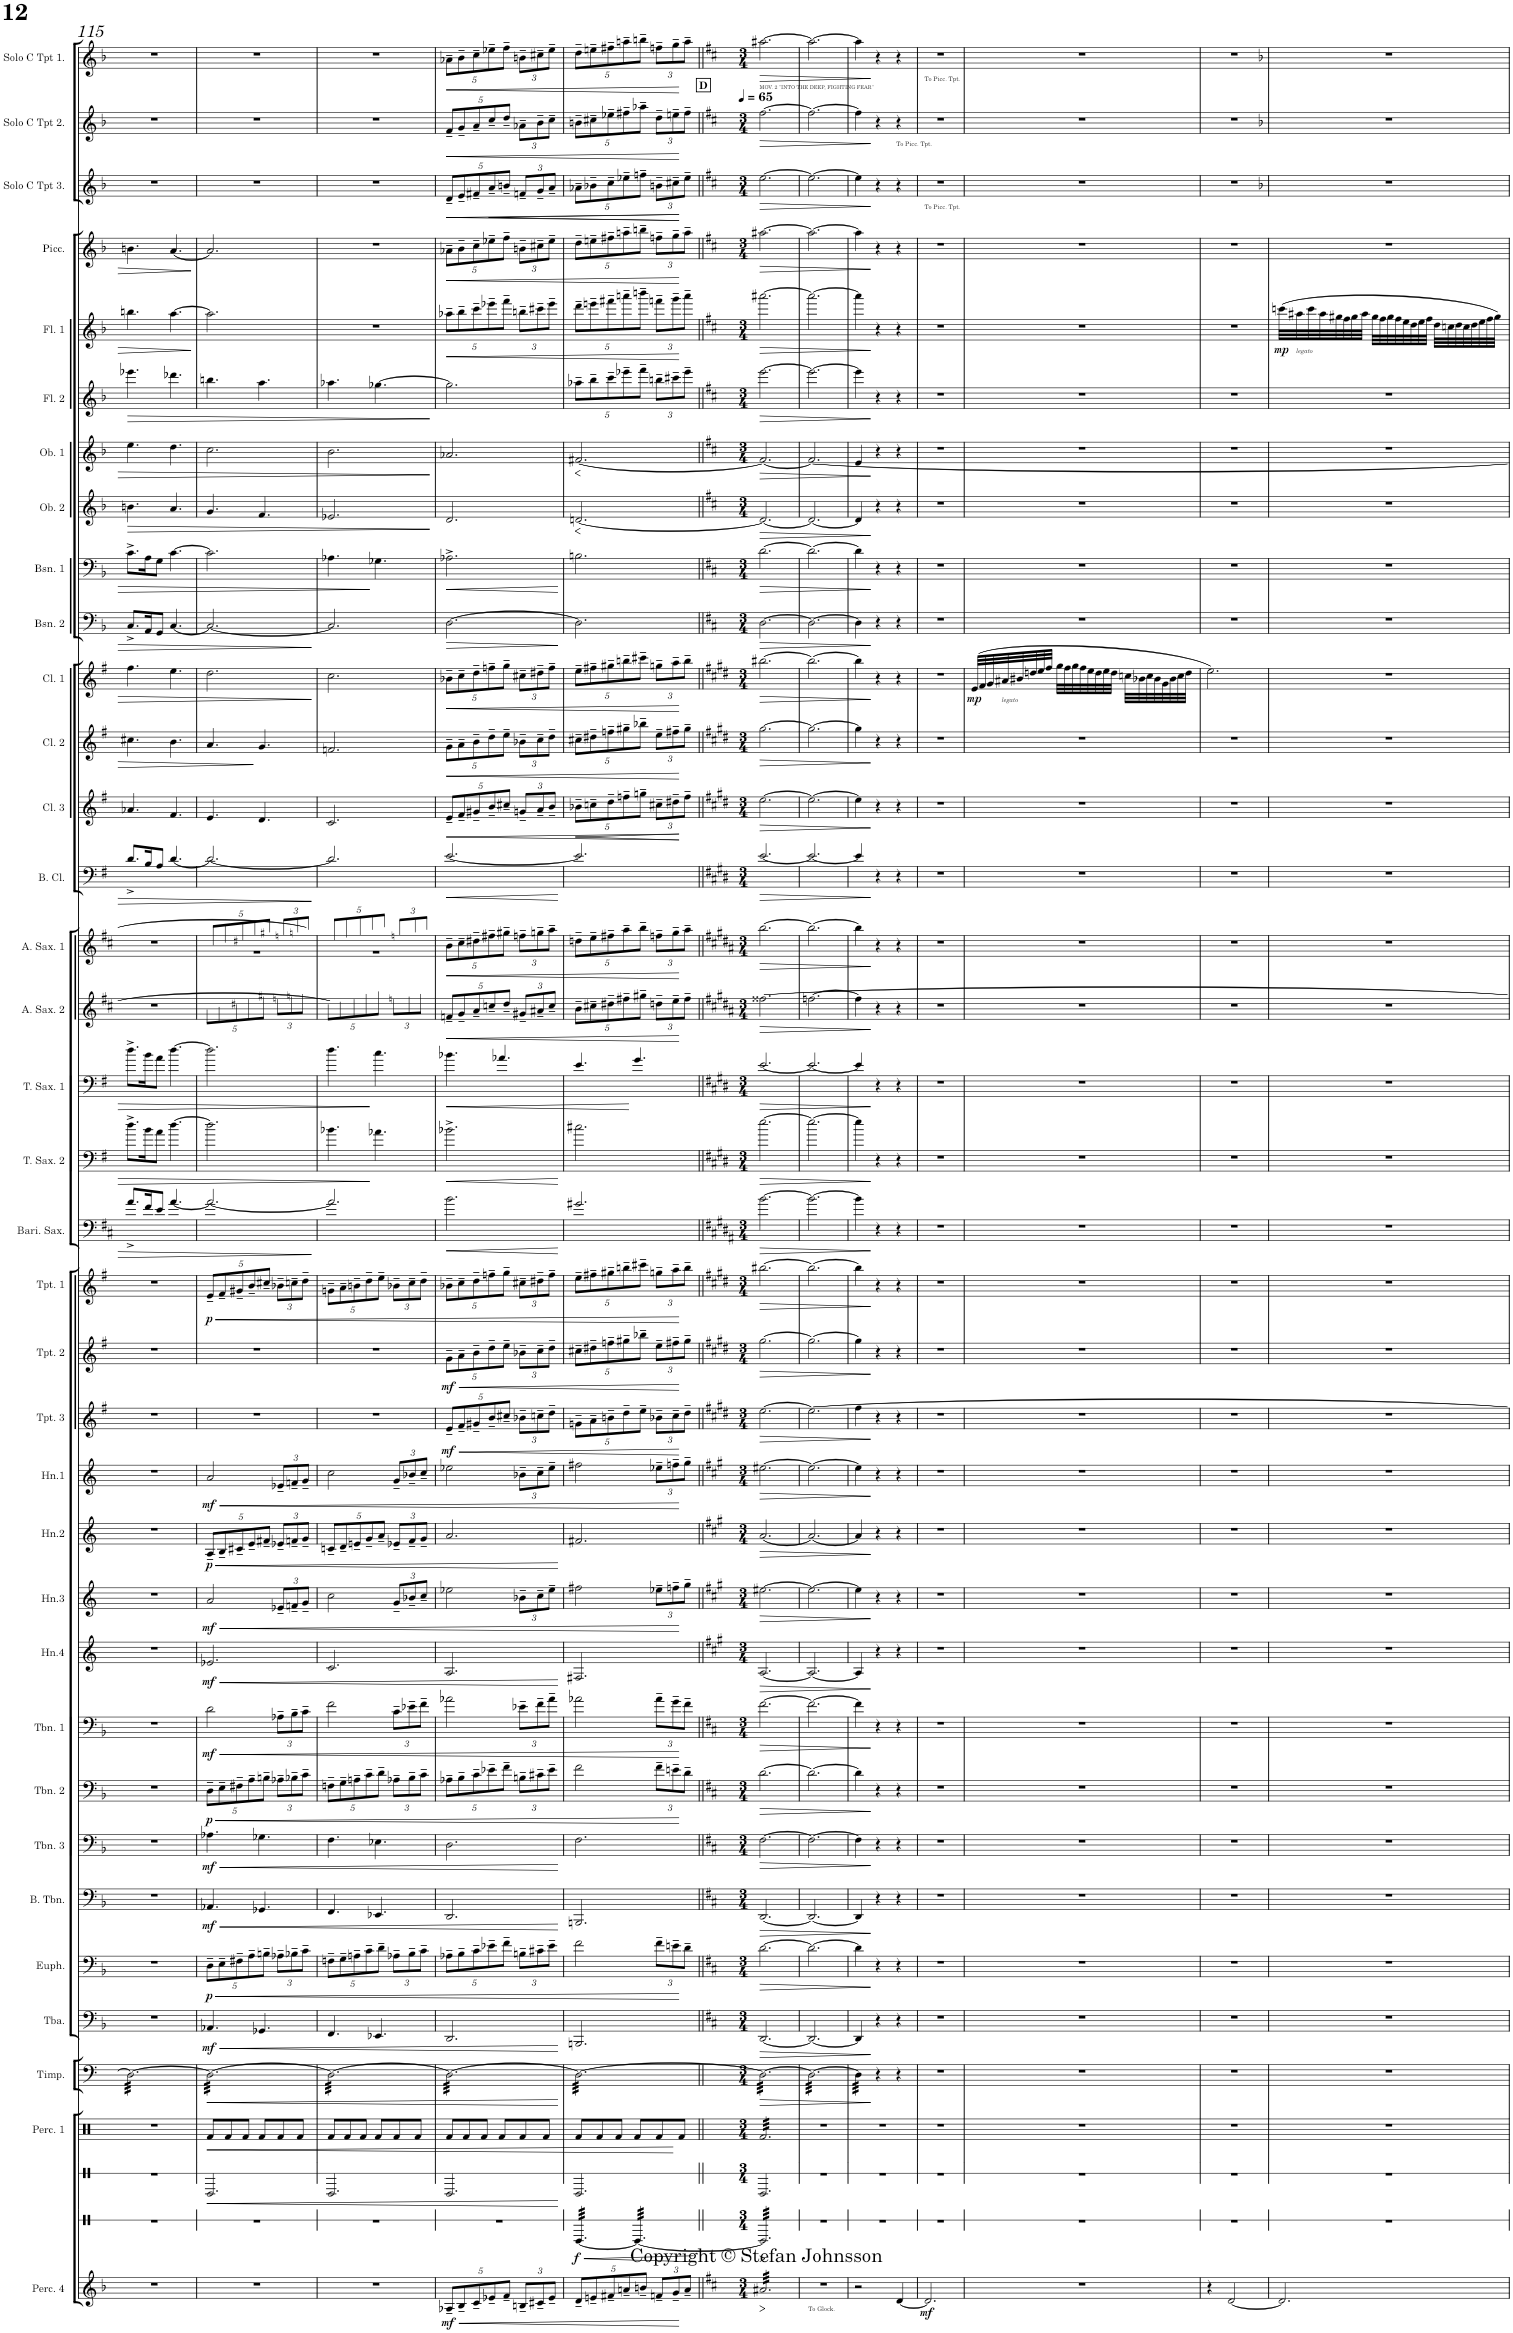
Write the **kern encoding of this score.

**kern	**dynam	**kern	**dynam	**kern	**kern	**kern	**dynam	**kern	**dynam	**kern	**dynam	**kern	**dynam	**kern	**dynam	**kern	**dynam	**kern	**dynam	**kern	**dynam	**kern	**dynam	**kern	**dynam	**kern	**dynam	**kern	**dynam	**kern	**dynam	**kern	**dynam	**kern	**dynam	**kern	**dynam	**kern	**dynam	**kern	**dynam	**kern	**dynam	**kern	**dynam	**kern	**dynam	**kern	**dynam	**kern	**dynam	**kern	**dynam	**kern	**dynam	**kern	**dynam	**kern	**dynam	**kern	**dynam	**kern	**dynam	**kern	**dynam	**kern	**dynam	**kern	**dynam	**kern	**dynam
*part37	*part37	*part36	*part36	*part35	*part34	*part33	*part33	*part32	*part32	*part31	*part31	*part30	*part30	*part29	*part29	*part28	*part28	*part27	*part27	*part26	*part26	*part25	*part25	*part24	*part24	*part23	*part23	*part22	*part22	*part21	*part21	*part20	*part20	*part19	*part19	*part18	*part18	*part17	*part17	*part16	*part16	*part15	*part15	*part14	*part14	*part13	*part13	*part12	*part12	*part11	*part11	*part10	*part10	*part9	*part9	*part8	*part8	*part7	*part7	*part6	*part6	*part5	*part5	*part4	*part4	*part3	*part3	*part2	*part2	*part1	*part1
*staff37	*staff37	*staff36	*staff36	*staff35	*staff34	*staff33	*staff33	*staff32	*staff32	*staff31	*staff31	*staff30	*staff30	*staff29	*staff29	*staff28	*staff28	*staff27	*staff27	*staff26	*staff26	*staff25	*staff25	*staff24	*staff24	*staff23	*staff23	*staff22	*staff22	*staff21	*staff21	*staff20	*staff20	*staff19	*staff19	*staff18	*staff18	*staff17	*staff17	*staff16	*staff16	*staff15	*staff15	*staff14	*staff14	*staff13	*staff13	*staff12	*staff12	*staff11	*staff11	*staff10	*staff10	*staff9	*staff9	*staff8	*staff8	*staff7	*staff7	*staff6	*staff6	*staff5	*staff5	*staff4	*staff4	*staff3	*staff3	*staff2	*staff2	*staff1	*staff1
*I"Percussion 4	*	*I"Tam-tam	*	*I"Bass Drum	*I"Percussion 1	*I"Timpani	*	*I"Tuba	*	*I"Euphonium	*	*I"Bass Trombone	*	*I"Trombone 3	*	*I"Trombone 2	*	*I"Trombone 1	*	*I"Horn 4 in F	*	*I"Horn 3 in F	*	*I"Horn 2 in F	*	*I"Horn 1 in F	*	*I"Trumpet in Bb 3	*	*I"Trumpet in Bb 2	*	*I"Trumpet in Bb 1	*	*I"Baritone Saxophone	*	*I"Tenor Saxophone 2	*	*I"Tenor Saxophone 1	*	*I"Alto Saxophone 2	*	*I"Alto Saxophone 1	*	*I"Bass Clarinet in Bb	*	*I"Clarinet in Bb 3	*	*I"Clarinet in Bb 2	*	*I"Clarinet in Bb 1	*	*I"Bassoon 2	*	*I"Bassoon 1	*	*I"Oboe 2	*	*I"Oboe 1	*	*I"Flute 2	*	*I"Flute 1	*	*I"Piccolo	*	*I"Solo Trumpet 3 in C	*	*I"Solo Trumpet 2 in C	*	*I"Solo Trumpet 1 in C	*
*I'Perc. 4	*	*I'T.-t.	*	*I'B. D.	*I'Perc. 1	*I'Timp.	*	*I'Tba.	*	*I'Euph.	*	*I'B. Tbn.	*	*I'Tbn. 3	*	*I'Tbn. 2	*	*I'Tbn. 1	*	*I'Hn.4	*	*I'Hn.3	*	*I'Hn.2	*	*I'Hn.1	*	*I'Tpt. 3	*	*I'Tpt. 2	*	*I'Tpt. 1	*	*I'Bari. Sax.	*	*I'T. Sax. 2	*	*I'T. Sax. 1	*	*I'A. Sax. 2	*	*I'A. Sax. 1	*	*I'B. Cl.	*	*I'Cl. 3	*	*I'Cl. 2	*	*I'Cl. 1	*	*I'Bsn. 2	*	*I'Bsn. 1	*	*I'Ob. 2	*	*I'Ob. 1	*	*I'Fl. 2	*	*I'Fl. 1	*	*I'Picc.	*	*	*	*	*	*	*
!!LO:PB:g=z
*clefG2	*	*clefX	*	*clefX	*clefX	*clefF4	*	*clefF4	*	*clefF4	*	*clefF4	*	*clefF4	*	*clefF4	*	*clefF4	*	*clefG2	*	*clefG2	*	*clefG2	*	*clefG2	*	*clefG2	*	*clefG2	*	*clefG2	*	*clefF4	*	*clefF4	*	*clefF4	*	*clefG2	*	*clefG2	*	*clefF4	*	*clefG2	*	*clefG2	*	*clefG2	*	*clefF4	*	*clefF4	*	*clefG2	*	*clefG2	*	*clefG2	*	*clefG2	*	*clefG2	*	*clefG2	*	*clefG2	*	*clefG2	*
*Trd-7c-12	*	*	*	*Trd1c2	*	*	*	*	*	*	*	*	*	*	*	*	*	*	*	*Trd4c7	*	*Trd4c7	*	*Trd4c7	*	*Trd4c7	*	*Trd1c2	*	*Trd1c2	*	*Trd1c2	*	*Trd12c21	*	*Trd8c14	*	*Trd8c14	*	*Trd5c9	*	*Trd5c9	*	*Trd8c14	*	*Trd1c2	*	*Trd1c2	*	*Trd1c2	*	*	*	*	*	*	*	*	*	*	*	*	*	*Trd-7c-12	*	*	*	*	*	*	*
*k[b-]	*	*k[]	*	*k[]	*k[]	*k[]	*	*k[b-]	*	*k[b-]	*	*k[b-]	*	*k[b-]	*	*k[b-]	*	*k[b-]	*	*k[]	*	*k[]	*	*k[]	*	*k[]	*	*k[f#]	*	*k[f#]	*	*k[f#]	*	*k[f#c#]	*	*k[f#]	*	*k[f#]	*	*k[f#c#]	*	*k[f#c#]	*	*k[f#]	*	*k[f#]	*	*k[f#]	*	*k[f#]	*	*k[b-]	*	*k[b-]	*	*k[b-]	*	*k[b-]	*	*k[b-]	*	*k[b-]	*	*k[b-]	*	*k[b-]	*	*k[b-]	*	*k[b-]	*
*d:	*	*	*	*	*	*	*	*d:	*	*d:	*	*d:	*	*d:	*	*d:	*	*d:	*	*	*	*	*	*	*	*	*	*e:	*	*e:	*	*e:	*	*b:	*	*e:	*	*e:	*	*b:	*	*b:	*	*e:	*	*e:	*	*e:	*	*e:	*	*d:	*	*d:	*	*d:	*	*d:	*	*d:	*	*d:	*	*d:	*	*d:	*	*d:	*	*d:	*
*M6/8	*	*M6/8	*	*M6/8	*M6/8	*M6/8	*	*M6/8	*	*M6/8	*	*M6/8	*	*M6/8	*	*M6/8	*	*M6/8	*	*M6/8	*	*M6/8	*	*M6/8	*	*M6/8	*	*M6/8	*	*M6/8	*	*M6/8	*	*M6/8	*	*M6/8	*	*M6/8	*	*M6/8	*	*M6/8	*	*M6/8	*	*M6/8	*	*M6/8	*	*M6/8	*	*M6/8	*	*M6/8	*	*M6/8	*	*M6/8	*	*M6/8	*	*M6/8	*	*M6/8	*	*M6/8	*	*M6/8	*	*M6/8	*
=115	=115	=115	=115	=115	=115	=115	=115	=115	=115	=115	=115	=115	=115	=115	=115	=115	=115	=115	=115	=115	=115	=115	=115	=115	=115	=115	=115	=115	=115	=115	=115	=115	=115	=115	=115	=115	=115	=115	=115	=115	=115	=115	=115	=115	=115	=115	=115	=115	=115	=115	=115	=115	=115	=115	=115	=115	=115	=115	=115	=115	=115	=115	=115	=115	=115	=115	=115	=115	=115	=115	=115
!	!	!	!	!	!	!	!	!	!	!	!	!	!	!	!	!	!	!	!	!	!	!	!	!	!	!	!	!	!	!	!	!	!	!	!	!	!	!	!	!	!	!	!	!	!	!	!	!	!	!	!	!	!	!	!	!	!LO:HP:b	!	!	!	!LO:HP:b	!	!	!	!	!	!	!	!	!	!
*	*	*	*	*	*	*tremolo	*	*	*	*	*	*	*	*	*	*	*	*	*	*	*	*	*	*	*	*	*	*	*	*	*	*	*	*	*	*	*	*	*	*	*	*	*	*	*	*	*	*	*	*	*	*	*	*	*	*	*	*	*	*	*	*	*	*	*	*	*	*	*	*	*
2.r	.	2.r	.	2.r	2.r	32D\LLL	.	2.r	.	2.r	.	2.r	.	2.r	.	2.r	.	2.r	.	2.r	.	2.r	.	2.r	.	2.r	.	2.r	.	2.r	.	2.r	.	8.a^/L	.	8.dd^\L	.	8.dd^\L	.	2.r	.	2.r	.	8.d^/L	.	4.a-X/	.	4.cc#X\	.	4.ff#\	.	8.C^/L	.	8.c^\L	.	4.bn\	>	4.ee\	.	4.eee-X\	>	4.bbn\	.	4.bn\	.	2.r	.	2.r	.	2.r	.
.	.	.	.	.	.	32D\	.	.	.	.	.	.	.	.	.	.	.	.	.	.	.	.	.	.	.	.	.	.	.	.	.	.	.	.	.	.	.	.	.	.	.	.	.	.	.	.	.	.	.	.	.	.	.	.	.	.	.	.	.	.	.	.	.	.	.	.	.	.	.	.	.
.	.	.	.	.	.	32D\	.	.	.	.	.	.	.	.	.	.	.	.	.	.	.	.	.	.	.	.	.	.	.	.	.	.	.	.	.	.	.	.	.	.	.	.	.	.	.	.	.	.	.	.	.	.	.	.	.	.	.	.	.	.	.	.	.	.	.	.	.	.	.	.	.
.	.	.	.	.	.	32D\	.	.	.	.	.	.	.	.	.	.	.	.	.	.	.	.	.	.	.	.	.	.	.	.	.	.	.	.	.	.	.	.	.	.	.	.	.	.	.	.	.	.	.	.	.	.	.	.	.	.	.	.	.	.	.	.	.	.	.	.	.	.	.	.	.
.	.	.	.	.	.	32D\	.	.	.	.	.	.	.	.	.	.	.	.	.	.	.	.	.	.	.	.	.	.	.	.	.	.	.	.	.	.	.	.	.	.	.	.	.	.	.	.	.	.	.	.	.	.	.	.	.	.	.	.	.	.	.	.	.	.	.	.	.	.	.	.	.
.	.	.	.	.	.	32D\	.	.	.	.	.	.	.	.	.	.	.	.	.	.	.	.	.	.	.	.	.	.	.	.	.	.	.	.	.	.	.	.	.	.	.	.	.	.	.	.	.	.	.	.	.	.	.	.	.	.	.	.	.	.	.	.	.	.	.	.	.	.	.	.	.
.	.	.	.	.	.	32D\	.	.	.	.	.	.	.	.	.	.	.	.	.	.	.	.	.	.	.	.	.	.	.	.	.	.	.	16f#/K	.	16b\K	.	16b\K	.	.	.	.	.	16B/K	.	.	.	.	.	.	.	16AA/K	.	16A\K	.	.	.	.	.	.	.	.	.	.	.	.	.	.	.	.	.
.	.	.	.	.	.	32D\	.	.	.	.	.	.	.	.	.	.	.	.	.	.	.	.	.	.	.	.	.	.	.	.	.	.	.	.	.	.	.	.	.	.	.	.	.	.	.	.	.	.	.	.	.	.	.	.	.	.	.	.	.	.	.	.	.	.	.	.	.	.	.	.	.
.	.	.	.	.	.	32D\	.	.	.	.	.	.	.	.	.	.	.	.	.	.	.	.	.	.	.	.	.	.	.	.	.	.	.	8e/J	.	8a\J	.	8a\J	.	.	.	.	.	8A/J	.	.	.	.	.	.	.	8GG/J	.	8G\J	.	.	.	.	.	.	.	.	.	.	.	.	.	.	.	.	.
.	.	.	.	.	.	32D\	.	.	.	.	.	.	.	.	.	.	.	.	.	.	.	.	.	.	.	.	.	.	.	.	.	.	.	.	.	.	.	.	.	.	.	.	.	.	.	.	.	.	.	.	.	.	.	.	.	.	.	.	.	.	.	.	.	.	.	.	.	.	.	.	.
.	.	.	.	.	.	32D\	.	.	.	.	.	.	.	.	.	.	.	.	.	.	.	.	.	.	.	.	.	.	.	.	.	.	.	.	.	.	.	.	.	.	.	.	.	.	.	.	.	.	.	.	.	.	.	.	.	.	.	.	.	.	.	.	.	.	.	.	.	.	.	.	.
.	.	.	.	.	.	32D\	.	.	.	.	.	.	.	.	.	.	.	.	.	.	.	.	.	.	.	.	.	.	.	.	.	.	.	.	.	.	.	.	.	.	.	.	.	.	.	.	.	.	.	.	.	.	.	.	.	.	.	.	.	.	.	.	.	.	.	.	.	.	.	.	.
.	.	.	.	.	.	32D\	.	.	.	.	.	.	.	.	.	.	.	.	.	.	.	.	.	.	.	.	.	.	.	.	.	.	.	[<4.a/	.	[>4.dd\	.	[>4.dd\	.	.	.	.	.	[<4.d/	.	4.f#/	.	4.b\	.	4.ee\	.	[<4.C/	.	[>4.c\	.	4.a/	.	4.dd\	.	4.ddd-X\	.	[>4.aa\	.	[<4.a/	.	.	.	.	.	.	.
.	.	.	.	.	.	32D\	.	.	.	.	.	.	.	.	.	.	.	.	.	.	.	.	.	.	.	.	.	.	.	.	.	.	.	.	.	.	.	.	.	.	.	.	.	.	.	.	.	.	.	.	.	.	.	.	.	.	.	.	.	.	.	.	.	.	.	.	.	.	.	.	.
.	.	.	.	.	.	32D\	.	.	.	.	.	.	.	.	.	.	.	.	.	.	.	.	.	.	.	.	.	.	.	.	.	.	.	.	.	.	.	.	.	.	.	.	.	.	.	.	.	.	.	.	.	.	.	.	.	.	.	.	.	.	.	.	.	.	.	.	.	.	.	.	.
.	.	.	.	.	.	32D\	.	.	.	.	.	.	.	.	.	.	.	.	.	.	.	.	.	.	.	.	.	.	.	.	.	.	.	.	.	.	.	.	.	.	.	.	.	.	.	.	.	.	.	.	.	.	.	.	.	.	.	.	.	.	.	.	.	.	.	.	.	.	.	.	.
.	.	.	.	.	.	32D\	.	.	.	.	.	.	.	.	.	.	.	.	.	.	.	.	.	.	.	.	.	.	.	.	.	.	.	.	.	.	.	.	.	.	.	.	.	.	.	.	.	.	.	.	.	.	.	.	.	.	.	.	.	.	.	.	.	.	.	.	.	.	.	.	.
.	.	.	.	.	.	32D\	.	.	.	.	.	.	.	.	.	.	.	.	.	.	.	.	.	.	.	.	.	.	.	.	.	.	.	.	.	.	.	.	.	.	.	.	.	.	.	.	.	.	.	.	.	.	.	.	.	.	.	.	.	.	.	.	.	.	.	.	.	.	.	.	.
.	.	.	.	.	.	32D\	.	.	.	.	.	.	.	.	.	.	.	.	.	.	.	.	.	.	.	.	.	.	.	.	.	.	.	.	.	.	.	.	.	.	.	.	.	.	.	.	.	.	.	.	.	.	.	.	.	.	.	.	.	.	.	.	.	.	.	.	.	.	.	.	.
.	.	.	.	.	.	32D\	.	.	.	.	.	.	.	.	.	.	.	.	.	.	.	.	.	.	.	.	.	.	.	.	.	.	.	.	.	.	.	.	.	.	.	.	.	.	.	.	.	.	.	.	.	.	.	.	.	.	.	.	.	.	.	.	.	.	.	.	.	.	.	.	.
.	.	.	.	.	.	32D\	.	.	.	.	.	.	.	.	.	.	.	.	.	.	.	.	.	.	.	.	.	.	.	.	.	.	.	.	.	.	.	.	.	.	.	.	.	.	.	.	.	.	.	.	.	.	.	.	.	.	.	.	.	.	.	.	.	.	.	.	.	.	.	.	.
.	.	.	.	.	.	32D\	.	.	.	.	.	.	.	.	.	.	.	.	.	.	.	.	.	.	.	.	.	.	.	.	.	.	.	.	.	.	.	.	.	.	.	.	.	.	.	.	.	.	.	.	.	.	.	.	.	.	.	.	.	.	.	.	.	.	.	.	.	.	.	.	.
.	.	.	.	.	.	32D\	.	.	.	.	.	.	.	.	.	.	.	.	.	.	.	.	.	.	.	.	.	.	.	.	.	.	.	.	.	.	.	.	.	.	.	.	.	.	.	.	.	.	.	.	.	.	.	.	.	.	.	.	.	.	.	.	.	.	.	.	.	.	.	.	.
.	.	.	.	.	.	32D\JJJ	.	.	.	.	.	.	.	.	.	.	.	.	.	.	.	.	.	.	.	.	.	.	.	.	.	.	.	.	.	.	.	.	.	.	.	.	.	.	.	.	.	.	.	.	.	.	.	.	.	.	.	.	.	.	.	.	.	.	.	.	.	.	.	.	.
=116	=116	=116	=116	=116	=116	=116	=116	=116	=116	=116	=116	=116	=116	=116	=116	=116	=116	=116	=116	=116	=116	=116	=116	=116	=116	=116	=116	=116	=116	=116	=116	=116	=116	=116	=116	=116	=116	=116	=116	=116	=116	=116	=116	=116	=116	=116	=116	=116	=116	=116	=116	=116	=116	=116	=116	=116	=116	=116	=116	=116	=116	=116	=116	=116	=116	=116	=116	=116	=116	=116	=116
!	!	!	!	!	!	!	!LO:HP:b	!	!LO:HP:b	!	!	!	!	!	!	!	!	!	!	!	!	!	!	!	!	!	!	!	!	!	!	!	!	!	!	!	!	!	!	!	!	!	!	!	!	!	!	!	!	!	!	!	!	!	!	!	!	!	!	!	!	!	!	!	!	!	!	!	!	!	!
*	*	*	*	*	*	*	*	*	*	*Xbrackettup	*	*	*	*	*	*	*	*	*	*	*	*	*	*	*	*	*	*	*	*	*	*	*	*	*	*	*	*	*	*	*	*	*	*	*	*	*	*	*	*	*	*	*	*	*	*	*	*	*	*	*	*	*	*	*	*	*	*	*	*	*
!	!	!	!	!	!	!	!	!	!	!	!LO:HP:b	!	!LO:HP:b	!	!LO:HP:b	!	!	!	!	!	!	!	!	!	!	!	!	!	!	!	!	!	!	!	!	!	!	!	!	!	!	!	!	!	!	!	!	!	!	!	!	!	!	!	!	!	!	!	!	!	!	!	!	!	!	!	!	!	!	!	!
*	*	*	*	*	*	*	*	*	*	*	*	*	*	*	*	*Xbrackettup	*	*	*	*	*	*	*	*	*	*	*	*	*	*	*	*	*	*	*	*	*	*	*	*	*	*	*	*	*	*	*	*	*	*	*	*	*	*	*	*	*	*	*	*	*	*	*	*	*	*	*	*	*	*	*
!	!	!	!	!	!	!	!	!	!	!	!	!	!	!	!	!	!LO:HP:b	!	!LO:HP:b	!	!LO:HP:b	!	!LO:HP:b	!	!	!	!	!	!	!	!	!	!	!	!	!	!	!	!	!	!	!	!	!	!	!	!	!	!	!	!	!	!	!	!	!	!	!	!	!	!	!	!	!	!	!	!	!	!	!	!
*	*	*	*	*	*	*	*	*	*	*	*	*	*	*	*	*	*	*	*	*	*	*	*	*Xbrackettup	*	*	*	*	*	*	*	*	*	*	*	*	*	*	*	*	*	*	*	*	*	*	*	*	*	*	*	*	*	*	*	*	*	*	*	*	*	*	*	*	*	*	*	*	*	*	*
!	!	!	!	!	!	!	!	!	!	!	!	!	!	!	!	!	!	!	!	!	!	!	!	!	!LO:HP:b	!	!LO:HP:b	!	!	!	!	!	!	!	!	!	!	!	!	!	!	!	!	!	!	!	!	!	!	!	!	!	!	!	!	!	!	!	!	!	!	!	!	!	!	!	!	!	!	!	!
*	*	*	*	*	*	*	*	*	*	*	*	*	*	*	*	*	*	*	*	*	*	*	*	*	*	*	*	*	*	*	*	*Xbrackettup	*	*	*	*	*	*	*	*	*	*	*	*	*	*	*	*	*	*	*	*	*	*	*	*	*	*	*	*	*	*	*	*	*	*	*	*	*	*	*
!	!	!	!	!	!	!	!	!	!	!	!	!	!	!	!	!	!	!	!	!	!	!	!	!	!	!	!	!	!	!	!	!	!LO:HP:b	!	!	!	!	!	!	!	!	!	!	!	!	!	!	!	!	!	!	!	!	!	!	!	!	!	!	!	!	!	!	!	!	!	!	!	!	!	!
*	*	*	*	*	*	*	*	*	*	*	*	*	*	*	*	*	*	*	*	*	*	*	*	*	*	*	*	*	*	*	*	*	*	*	*	*	*	*	*	*Xbrackettup	*	*Xbrackettup	*	*	*	*	*	*	*	*	*	*	*	*	*	*	*	*	*	*	*	*	*	*	*	*	*	*	*	*	*
*	*	*	*	*	*	*	*	*	*	*	*	*	*	*	*	*	*	*	*	*	*	*	*	*	*	*	*	*	*	*	*	*	*	*	*	*	*	*	*	*	*	*^	*	*	*	*	*	*	*	*	*	*	*	*	*	*	*	*	*	*	*	*	*	*	*	*	*	*	*	*	*
!	!	!	!	!	!	!	!	!	!LO:DY:n=1:b	!	!LO:DY:n=1:b	!	!LO:DY:n=1:b	!	!LO:DY:n=1:b	!	!LO:DY:n=1:b	!	!LO:DY:n=1:b	!	!LO:DY:n=1:b	!	!LO:DY:n=1:b	!	!LO:DY:n=1:b	!	!LO:DY:n=1:b	!	!	!	!	!	!LO:DY:n=1:b	!	!	!	!	!	!	!	!	!	!	!	!	!	!	!	!	!	!	!	!	!	!	!	!	!	!	!	!	!	!	!	!	!	!	!	!	!	!	!
2.r	.	2.r	.	2.e/	8f/L	32D\LLL	<	4.AA-X/	< mf	10D~\L	< p	4.AA-X/	< mf	4.A-X\	< mf	10D~\L	< p	2d\	< mf	2.e-X/	< mf	2a/	< mf	10A~/L	< p	2a/	< mf	2.r	.	2.r	.	10e~/L	< p	2.a/_	.	2.dd\]	.	2.dd\]	.	10b\L	.	10b/L	2.r	.	2.d/_	.	4.e/	.	4.a/	.	2.dd\	.	2.C/_	.	2.c\]	.	4.g/	.	2.cc\	.	4.bbn\	.	2.aa\]	.	2.a/]	.	2.r	.	2.r	.	2.r	.
.	.	.	.	.	.	32D\	.	.	.	.	.	.	.	.	.	.	.	.	.	.	.	.	.	.	.	.	.	.	.	.	.	.	.	.	.	.	.	.	.	.	.	.	.	.	.	.	.	.	.	.	.	.	.	.	.	.	.	.	.	.	.	.	.	.	.	.	.	.	.	.	.	.
.	.	.	.	.	.	32D\	.	.	.	.	.	.	.	.	.	.	.	.	.	.	.	.	.	.	.	.	.	.	.	.	.	.	.	.	.	.	.	.	.	.	.	.	.	.	.	.	.	.	.	.	.	.	.	.	.	.	.	.	.	.	.	.	.	.	.	.	.	.	.	.	.	.
.	.	.	.	.	.	32D\	.	.	.	.	.	.	.	.	.	.	.	.	.	.	.	.	.	.	.	.	.	.	.	.	.	.	.	.	.	.	.	.	.	.	.	.	.	.	.	.	.	.	.	.	.	.	.	.	.	.	.	.	.	.	.	.	.	.	.	.	.	.	.	.	.	.
.	.	.	.	.	.	.	.	.	.	10E~\	.	.	.	.	.	10E~\	.	.	.	.	.	.	.	10B~/	.	.	.	.	.	.	.	10f#~/	.	.	.	.	.	.	.	10cc#\	.	10cc#/	.	.	.	.	.	.	.	.	.	.	.	.	.	.	.	.	.	.	.	.	.	.	.	.	.	.	.	.	.	.
.	.	.	.	.	8f/	32D\	.	.	.	.	.	.	.	.	.	.	.	.	.	.	.	.	.	.	.	.	.	.	.	.	.	.	.	.	.	.	.	.	.	.	.	.	.	.	.	.	.	.	.	.	.	.	.	.	.	.	.	.	.	.	.	.	.	.	.	.	.	.	.	.	.	.
.	.	.	.	.	.	32D\	.	.	.	.	.	.	.	.	.	.	.	.	.	.	.	.	.	.	.	.	.	.	.	.	.	.	.	.	.	.	.	.	.	.	.	.	.	.	.	.	.	.	.	.	.	.	.	.	.	.	.	.	.	.	.	.	.	.	.	.	.	.	.	.	.	.
.	.	.	.	.	.	32D\	.	.	.	.	.	.	.	.	.	.	.	.	.	.	.	.	.	.	.	.	.	.	.	.	.	.	.	.	.	.	.	.	.	.	.	.	.	.	.	.	.	.	.	.	.	.	.	.	.	.	.	.	.	.	.	.	.	.	.	.	.	.	.	.	.	.
.	.	.	.	.	.	.	.	.	.	10F#X~\	.	.	.	.	.	10F#X~\	.	.	.	.	.	.	.	10c#X~/	.	.	.	.	.	.	.	10g#X~/	.	.	.	.	.	.	.	10dd#X\	.	10dd#X/	.	.	.	.	.	.	.	.	.	.	.	.	.	.	.	.	.	.	.	.	.	.	.	.	.	.	.	.	.	.
.	.	.	.	.	.	32D\	.	.	.	.	.	.	.	.	.	.	.	.	.	.	.	.	.	.	.	.	.	.	.	.	.	.	.	.	.	.	.	.	.	.	.	.	.	.	.	.	.	.	.	.	.	.	.	.	.	.	.	.	.	.	.	.	.	.	.	.	.	.	.	.	.	.
.	.	.	.	.	8f/J	32D\	.	.	.	.	.	.	.	.	.	.	.	.	.	.	.	.	.	.	.	.	.	.	.	.	.	.	.	.	.	.	.	.	.	.	.	.	.	.	.	.	.	.	.	.	.	.	.	.	.	.	.	.	.	.	.	.	.	.	.	.	.	.	.	.	.	.
.	.	.	.	.	.	32D\	.	.	.	.	.	.	.	.	.	.	.	.	.	.	.	.	.	.	.	.	.	.	.	.	.	.	.	.	.	.	.	.	.	.	.	.	.	.	.	.	.	.	.	.	.	.	.	.	.	.	.	.	.	.	.	.	.	.	.	.	.	.	.	.	.	.
.	.	.	.	.	.	.	.	.	.	10A~\	.	.	.	.	.	10A~\	.	.	.	.	.	.	.	10e~/	.	.	.	.	.	.	.	10b~/	.	.	.	.	.	.	.	10ff#\	.	10ff#/	.	.	.	.	.	.	.	.	.	.	.	.	.	.	.	.	.	.	.	.	.	.	.	.	.	.	.	.	.	.
.	.	.	.	.	.	32D\	.	.	.	.	.	.	.	.	.	.	.	.	.	.	.	.	.	.	.	.	.	.	.	.	.	.	.	.	.	.	.	.	.	.	.	.	.	.	.	.	.	.	.	.	.	.	.	.	.	.	.	.	.	.	.	.	.	.	.	.	.	.	.	.	.	.
.	.	.	.	.	.	32D\	.	.	.	.	.	.	.	.	.	.	.	.	.	.	.	.	.	.	.	.	.	.	.	.	.	.	.	.	.	.	.	.	.	.	.	.	.	.	.	.	.	.	.	.	.	.	.	.	.	.	.	.	.	.	.	.	.	.	.	.	.	.	.	.	.	.
.	.	.	.	.	8f/L	32D\	.	4.GG-X/	.	.	.	4.GG-X/	.	4.G-X\	.	.	.	.	.	.	.	.	.	.	.	.	.	.	.	.	.	.	.	.	.	.	.	.	.	.	.	.	.	.	.	.	4.d/	.	4.g/	.	.	.	.	.	.	.	4.f/	.	.	.	4.aa\	.	.	.	.	.	.	.	.	.	.	.
.	.	.	.	.	.	.	.	.	.	10Bn~\J	.	.	.	.	.	10Bn~\J	.	.	.	.	.	.	.	10f#X~/J	.	.	.	.	.	.	.	10cc#X~/J	.	.	.	.	.	.	.	10gg#X\J	.	10gg#X/J	.	.	.	.	.	.	.	.	.	.	.	.	.	.	.	.	.	.	.	.	.	.	.	.	.	.	.	.	.	.
.	.	.	.	.	.	32D\	.	.	.	.	.	.	.	.	.	.	.	.	.	.	.	.	.	.	.	.	.	.	.	.	.	.	.	.	.	.	.	.	.	.	.	.	.	.	.	.	.	.	.	.	.	.	.	.	.	.	.	.	.	.	.	.	.	.	.	.	.	.	.	.	.	.
.	.	.	.	.	.	32D\	.	.	.	.	.	.	.	.	.	.	.	.	.	.	.	.	.	.	.	.	.	.	.	.	.	.	.	.	.	.	.	.	.	.	.	.	.	.	.	.	.	.	.	.	.	.	.	.	.	.	.	.	.	.	.	.	.	.	.	.	.	.	.	.	.	.
.	.	.	.	.	.	32D\	.	.	.	.	.	.	.	.	.	.	.	.	.	.	.	.	.	.	.	.	.	.	.	.	.	.	.	.	.	.	.	.	.	.	.	.	.	.	.	.	.	.	.	.	.	.	.	.	.	.	.	.	.	.	.	.	.	.	.	.	.	.	.	.	.	.
*	*	*	*	*	*	*	*	*	*	*	*	*	*	*	*	*	*	*Xbrackettup	*	*	*	*Xbrackettup	*	*	*	*Xbrackettup	*	*	*	*	*	*	*	*	*	*	*	*	*	*	*	*	*	*	*	*	*	*	*	*	*	*	*	*	*	*	*	*	*	*	*	*	*	*	*	*	*	*	*	*	*	*
.	.	.	.	.	8f/	32D\	.	.	.	12A-X~\L	.	.	.	.	.	12A-X~\L	.	12A-X~\L	.	.	.	12e-X~/L	.	12e-X~/L	.	12e-X~/L	.	.	.	.	.	12b-X~\L	.	.	.	.	.	.	.	12ffn\L	.	12ffn/L	.	.	.	.	.	.	.	.	.	.	.	.	.	.	.	.	.	.	.	.	.	.	.	.	.	.	.	.	.	.
.	.	.	.	.	.	32D\	.	.	.	.	.	.	.	.	.	.	.	.	.	.	.	.	.	.	.	.	.	.	.	.	.	.	.	.	.	.	.	.	.	.	.	.	.	.	.	.	.	.	.	.	.	.	.	.	.	.	.	.	.	.	.	.	.	.	.	.	.	.	.	.	.	.
.	.	.	.	.	.	32D\	.	.	.	.	.	.	.	.	.	.	.	.	.	.	.	.	.	.	.	.	.	.	.	.	.	.	.	.	.	.	.	.	.	.	.	.	.	.	.	.	.	.	.	.	.	.	.	.	.	.	.	.	.	.	.	.	.	.	.	.	.	.	.	.	.	.
.	.	.	.	.	.	.	.	.	.	12B-X~\	.	.	.	.	.	12B-X~\	.	12B-~\	.	.	.	12fn~/	.	12fn~/	.	12fn~/	.	.	.	.	.	12ccn~\	.	.	.	.	.	.	.	12ggn\	.	12ggn/	.	.	.	.	.	.	.	.	.	.	.	.	.	.	.	.	.	.	.	.	.	.	.	.	.	.	.	.	.	.
.	.	.	.	.	.	32D\	.	.	.	.	.	.	.	.	.	.	.	.	.	.	.	.	.	.	.	.	.	.	.	.	.	.	.	.	.	.	.	.	.	.	.	.	.	.	.	.	.	.	.	.	.	.	.	.	.	.	.	.	.	.	.	.	.	.	.	.	.	.	.	.	.	.
.	.	.	.	.	8f/J	32D\	.	.	.	.	.	.	.	.	.	.	.	.	.	.	.	.	.	.	.	.	.	.	.	.	.	.	.	.	.	.	.	.	.	.	.	.	.	.	.	.	.	.	.	.	.	.	.	.	.	.	.	.	.	.	.	.	.	.	.	.	.	.	.	.	.	.
.	.	.	.	.	.	32D\	.	.	.	.	.	.	.	.	.	.	.	.	.	.	.	.	.	.	.	.	.	.	.	.	.	.	.	.	.	.	.	.	.	.	.	.	.	.	.	.	.	.	.	.	.	.	.	.	.	.	.	.	.	.	.	.	.	.	.	.	.	.	.	.	.	.
.	.	.	.	.	.	.	.	.	.	12c~\J	.	.	.	.	.	12c~\J	.	12c~\J	.	.	.	12g~/J	.	12g~/J	.	12g~/J	.	.	.	.	.	12dd~\J	.	.	.	.	.	.	.	12aa\J	.	12aa/J	.	.	.	.	.	.	.	.	.	.	.	.	.	.	.	.	.	.	.	.	.	.	.	.	.	.	.	.	.	.
.	.	.	.	.	.	32D\	.	.	.	.	.	.	.	.	.	.	.	.	.	.	.	.	.	.	.	.	.	.	.	.	.	.	.	.	.	.	.	.	.	.	.	.	.	.	.	.	.	.	.	.	.	.	.	.	.	.	.	.	.	.	.	.	.	.	.	.	.	.	.	.	.	.
.	.	.	.	.	.	32D\JJJ	.	.	.	.	.	.	.	.	.	.	.	.	.	.	.	.	.	.	.	.	.	.	.	.	.	.	.	.	.	.	.	.	.	.	.	.	.	.	.	.	.	.	.	.	.	.	.	.	.	.	.	.	.	.	.	.	.	.	.	.	.	.	.	.	.	.
=117	=117	=117	=117	=117	=117	=117	=117	=117	=117	=117	=117	=117	=117	=117	=117	=117	=117	=117	=117	=117	=117	=117	=117	=117	=117	=117	=117	=117	=117	=117	=117	=117	=117	=117	=117	=117	=117	=117	=117	=117	=117	=117	=117	=117	=117	=117	=117	=117	=117	=117	=117	=117	=117	=117	=117	=117	=117	=117	=117	=117	=117	=117	=117	=117	=117	=117	=117	=117	=117	=117	=117	=117
2.r	.	2.r	.	2.e/	8f/L	32D\LLL	.	4.FF/	.	10Fn~\L	.	4.FF/	.	4.F\	.	10Fn~\L	.	2f\	.	2.c/	.	2cc\	.	10cn~/L	.	2cc\	.	2.r	.	2.r	.	10gn~\L	.	2.a/]	.	4.b-X\	.	4.dd\	.	10dd\L	.	10dd/L	2.r	.	2.d/]	.	2.c/	.	2.fn/	.	2.cc\	.	2.C/]	.	4.A-X\	.	2.e-X/	.	2.b-\	.	4.aa-X\	.	2.r	.	2.r	.	2.r	.	2.r	.	2.r	.
.	.	.	.	.	.	32D\	.	.	.	.	.	.	.	.	.	.	.	.	.	.	.	.	.	.	.	.	.	.	.	.	.	.	.	.	.	.	.	.	.	.	.	.	.	.	.	.	.	.	.	.	.	.	.	.	.	.	.	.	.	.	.	.	.	.	.	.	.	.	.	.	.	.
.	.	.	.	.	.	32D\	.	.	.	.	.	.	.	.	.	.	.	.	.	.	.	.	.	.	.	.	.	.	.	.	.	.	.	.	.	.	.	.	.	.	.	.	.	.	.	.	.	.	.	.	.	.	.	.	.	.	.	.	.	.	.	.	.	.	.	.	.	.	.	.	.	.
.	.	.	.	.	.	32D\	.	.	.	.	.	.	.	.	.	.	.	.	.	.	.	.	.	.	.	.	.	.	.	.	.	.	.	.	.	.	.	.	.	.	.	.	.	.	.	.	.	.	.	.	.	.	.	.	.	.	.	.	.	.	.	.	.	.	.	.	.	.	.	.	.	.
.	.	.	.	.	.	.	.	.	.	10G~\	.	.	.	.	.	10G~\	.	.	.	.	.	.	.	10d~/	.	.	.	.	.	.	.	10a~\	.	.	.	.	.	.	.	10ee\	.	10ee/	.	.	.	.	.	.	.	.	.	.	.	.	.	.	.	.	.	.	.	.	.	.	.	.	.	.	.	.	.	.
.	.	.	.	.	8f/	32D\	.	.	.	.	.	.	.	.	.	.	.	.	.	.	.	.	.	.	.	.	.	.	.	.	.	.	.	.	.	.	.	.	.	.	.	.	.	.	.	.	.	.	.	.	.	.	.	.	.	.	.	.	.	.	.	.	.	.	.	.	.	.	.	.	.	.
.	.	.	.	.	.	32D\	.	.	.	.	.	.	.	.	.	.	.	.	.	.	.	.	.	.	.	.	.	.	.	.	.	.	.	.	.	.	.	.	.	.	.	.	.	.	.	.	.	.	.	.	.	.	.	.	.	.	.	.	.	.	.	.	.	.	.	.	.	.	.	.	.	.
.	.	.	.	.	.	32D\	.	.	.	.	.	.	.	.	.	.	.	.	.	.	.	.	.	.	.	.	.	.	.	.	.	.	.	.	.	.	.	.	.	.	.	.	.	.	.	.	.	.	.	.	.	.	.	.	.	.	.	.	.	.	.	.	.	.	.	.	.	.	.	.	.	.
.	.	.	.	.	.	.	.	.	.	10An~\	.	.	.	.	.	10An~\	.	.	.	.	.	.	.	10en~/	.	.	.	.	.	.	.	10bn~\	.	.	.	.	.	.	.	10ff#\	.	10ff#/	.	.	.	.	.	.	.	.	.	.	.	.	.	.	.	.	.	.	.	.	.	.	.	.	.	.	.	.	.	.
.	.	.	.	.	.	32D\	.	.	.	.	.	.	.	.	.	.	.	.	.	.	.	.	.	.	.	.	.	.	.	.	.	.	.	.	.	.	.	.	.	.	.	.	.	.	.	.	.	.	.	.	.	.	.	.	.	.	.	.	.	.	.	.	.	.	.	.	.	.	.	.	.	.
.	.	.	.	.	8f/J	32D\	.	.	.	.	.	.	.	.	.	.	.	.	.	.	.	.	.	.	.	.	.	.	.	.	.	.	.	.	.	.	.	.	.	.	.	.	.	.	.	.	.	.	.	.	.	.	.	.	.	.	.	.	.	.	.	.	.	.	.	.	.	.	.	.	.	.
.	.	.	.	.	.	32D\	.	.	.	.	.	.	.	.	.	.	.	.	.	.	.	.	.	.	.	.	.	.	.	.	.	.	.	.	.	.	.	.	.	.	.	.	.	.	.	.	.	.	.	.	.	.	.	.	.	.	.	.	.	.	.	.	.	.	.	.	.	.	.	.	.	.
.	.	.	.	.	.	.	.	.	.	10c~\	.	.	.	.	.	10c~\	.	.	.	.	.	.	.	10g~/	.	.	.	.	.	.	.	10dd~\	.	.	.	.	.	.	.	10aa\	.	10aa/	.	.	.	.	.	.	.	.	.	.	.	.	.	.	.	.	.	.	.	.	.	.	.	.	.	.	.	.	.	.
.	.	.	.	.	.	32D\	.	.	.	.	.	.	.	.	.	.	.	.	.	.	.	.	.	.	.	.	.	.	.	.	.	.	.	.	.	.	.	.	.	.	.	.	.	.	.	.	.	.	.	.	.	.	.	.	.	.	.	.	.	.	.	.	.	.	.	.	.	.	.	.	.	.
.	.	.	.	.	.	32D\	.	.	.	.	.	.	.	.	.	.	.	.	.	.	.	.	.	.	.	.	.	.	.	.	.	.	.	.	.	.	.	.	.	.	.	.	.	.	.	.	.	.	.	.	.	.	.	.	.	.	.	.	.	.	.	.	.	.	.	.	.	.	.	.	.	.
.	.	.	.	.	8f/L	32D\	.	4.EE-X/	.	.	.	4.EE-X/	.	4.E-X\	.	.	.	.	.	.	.	.	.	.	.	.	.	.	.	.	.	.	.	.	.	4.a-X\	.	4.cc\	.	.	.	.	.	.	.	.	.	.	.	.	.	.	.	.	4.G-X\	.	.	.	.	.	[>4.gg-X\	.	.	.	.	.	.	.	.	.	.	.
.	.	.	.	.	.	.	.	.	.	10d~\J	.	.	.	.	.	10d~\J	.	.	.	.	.	.	.	10a~/J	.	.	.	.	.	.	.	10ee~\J	.	.	.	.	.	.	.	10bb\J	.	10bb/J	.	.	.	.	.	.	.	.	.	.	.	.	.	.	.	.	.	.	.	.	.	.	.	.	.	.	.	.	.	.
.	.	.	.	.	.	32D\	.	.	.	.	.	.	.	.	.	.	.	.	.	.	.	.	.	.	.	.	.	.	.	.	.	.	.	.	.	.	.	.	.	.	.	.	.	.	.	.	.	.	.	.	.	.	.	.	.	.	.	.	.	.	.	.	.	.	.	.	.	.	.	.	.	.
.	.	.	.	.	.	32D\	.	.	.	.	.	.	.	.	.	.	.	.	.	.	.	.	.	.	.	.	.	.	.	.	.	.	.	.	.	.	.	.	.	.	.	.	.	.	.	.	.	.	.	.	.	.	.	.	.	.	.	.	.	.	.	.	.	.	.	.	.	.	.	.	.	.
.	.	.	.	.	.	32D\	.	.	.	.	.	.	.	.	.	.	.	.	.	.	.	.	.	.	.	.	.	.	.	.	.	.	.	.	.	.	.	.	.	.	.	.	.	.	.	.	.	.	.	.	.	.	.	.	.	.	.	.	.	.	.	.	.	.	.	.	.	.	.	.	.	.
.	.	.	.	.	8f/	32D\	.	.	.	12A-X~\L	.	.	.	.	.	12A-X~\L	.	12c~\L	.	.	.	12g~/L	.	12e-X~/L	.	12g~/L	.	.	.	.	.	12b-X~\L	.	.	.	.	.	.	.	12ffn\L	.	12ffn/L	.	.	.	.	.	.	.	.	.	.	.	.	.	.	.	.	.	.	.	.	.	.	.	.	.	.	.	.	.	.
.	.	.	.	.	.	32D\	.	.	.	.	.	.	.	.	.	.	.	.	.	.	.	.	.	.	.	.	.	.	.	.	.	.	.	.	.	.	.	.	.	.	.	.	.	.	.	.	.	.	.	.	.	.	.	.	.	.	.	.	.	.	.	.	.	.	.	.	.	.	.	.	.	.
.	.	.	.	.	.	32D\	.	.	.	.	.	.	.	.	.	.	.	.	.	.	.	.	.	.	.	.	.	.	.	.	.	.	.	.	.	.	.	.	.	.	.	.	.	.	.	.	.	.	.	.	.	.	.	.	.	.	.	.	.	.	.	.	.	.	.	.	.	.	.	.	.	.
.	.	.	.	.	.	.	.	.	.	12B-~\	.	.	.	.	.	12B-~\	.	12e-X~\	.	.	.	12b-X~/	.	12f~/	.	12b-X~/	.	.	.	.	.	12cc~\	.	.	.	.	.	.	.	12gg\	.	12gg/	.	.	.	.	.	.	.	.	.	.	.	.	.	.	.	.	.	.	.	.	.	.	.	.	.	.	.	.	.	.
.	.	.	.	.	.	32D\	.	.	.	.	.	.	.	.	.	.	.	.	.	.	.	.	.	.	.	.	.	.	.	.	.	.	.	.	.	.	.	.	.	.	.	.	.	.	.	.	.	.	.	.	.	.	.	.	.	.	.	.	.	.	.	.	.	.	.	.	.	.	.	.	.	.
.	.	.	.	.	8f/J	32D\	.	.	.	.	.	.	.	.	.	.	.	.	.	.	.	.	.	.	.	.	.	.	.	.	.	.	.	.	.	.	.	.	.	.	.	.	.	.	.	.	.	.	.	.	.	.	.	.	.	.	.	.	.	.	.	.	.	.	.	.	.	.	.	.	.	.
.	.	.	.	.	.	32D\	.	.	.	.	.	.	.	.	.	.	.	.	.	.	.	.	.	.	.	.	.	.	.	.	.	.	.	.	.	.	.	.	.	.	.	.	.	.	.	.	.	.	.	.	.	.	.	.	.	.	.	.	.	.	.	.	.	.	.	.	.	.	.	.	.	.
.	.	.	.	.	.	.	.	.	.	12c~\J	.	.	.	.	.	12c~\J	.	12f~\J	.	.	.	12cc~/J	.	12g~/J	.	12cc~/J	.	.	.	.	.	12dd~\J	.	.	.	.	.	.	.	12aa\J	.	12aa/J	.	.	.	.	.	.	.	.	.	.	.	.	.	.	.	.	.	.	.	.	.	.	.	.	.	.	.	.	.	.
.	.	.	.	.	.	32D\	.	.	.	.	.	.	.	.	.	.	.	.	.	.	.	.	.	.	.	.	.	.	.	.	.	.	.	.	.	.	.	.	.	.	.	.	.	.	.	.	.	.	.	.	.	.	.	.	.	.	.	.	.	.	.	.	.	.	.	.	.	.	.	.	.	.
.	.	.	.	.	.	32D\JJJ	.	.	.	.	.	.	.	.	.	.	.	.	.	.	.	.	.	.	.	.	.	.	.	.	.	.	.	.	.	.	.	.	.	.	.	.	.	.	.	.	.	.	.	.	.	.	.	.	.	.	.	.	.	.	.	.	.	.	.	.	.	.	.	.	.	.
*	*	*	*	*	*	*	*	*	*	*	*	*	*	*	*	*	*	*	*	*	*	*	*	*	*	*	*	*	*	*	*	*	*	*	*	*	*	*	*	*	*	*v	*v	*	*	*	*	*	*	*	*	*	*	*	*	*	*	*	*	*	*	*	*	*	*	*	*	*	*	*	*	*
=118	=118	=118	=118	=118	=118	=118	=118	=118	=118	=118	=118	=118	=118	=118	=118	=118	=118	=118	=118	=118	=118	=118	=118	=118	=118	=118	=118	=118	=118	=118	=118	=118	=118	=118	=118	=118	=118	=118	=118	=118	=118	=118	=118	=118	=118	=118	=118	=118	=118	=118	=118	=118	=118	=118	=118	=118	=118	=118	=118	=118	=118	=118	=118	=118	=118	=118	=118	=118	=118	=118	=118
*Xbrackettup	*	*	*	*	*	*	*	*	*	*	*	*	*	*	*	*	*	*	*	*	*	*	*	*	*	*	*	*	*	*	*	*	*	*	*	*	*	*	*	*	*	*	*	*	*	*	*	*	*	*	*	*	*	*	*	*	*	*	*	*	*	*	*	*	*	*	*	*	*	*	*
!	!LO:HP:b	!	!	!	!	!	!	!	!	!	!	!	!	!	!	!	!	!	!	!	!	!	!	!	!	!	!	!	!	!	!	!	!	!	!	!	!	!	!	!	!	!	!	!	!	!	!	!	!	!	!	!	!	!	!	!	!	!	!	!	!	!	!	!	!	!	!	!	!	!	!
*	*	*	*	*	*	*	*	*	*	*	*	*	*	*	*	*	*	*	*	*	*	*	*	*	*	*	*	*Xbrackettup	*	*	*	*	*	*	*	*	*	*	*	*	*	*	*	*	*	*	*	*	*	*	*	*	*	*	*	*	*	*	*	*	*	*	*	*	*	*	*	*	*	*	*
!	!	!	!	!	!	!	!	!	!	!	!	!	!	!	!	!	!	!	!	!	!	!	!	!	!	!	!	!	!LO:HP:b	!	!	!	!	!	!	!	!	!	!	!	!	!	!	!	!	!	!	!	!	!	!	!	!	!	!	!	!	!	!	!	!	!	!	!	!	!	!	!	!	!	!
*	*	*	*	*	*	*	*	*	*	*	*	*	*	*	*	*	*	*	*	*	*	*	*	*	*	*	*	*	*	*Xbrackettup	*	*	*	*	*	*	*	*	*	*	*	*	*	*	*	*	*	*	*	*	*	*	*	*	*	*	*	*	*	*	*	*	*	*	*	*	*	*	*	*	*
!	!	!	!	!	!	!	!	!	!	!	!	!	!	!	!	!	!	!	!	!	!	!	!	!	!	!	!	!	!	!	!LO:HP:b	!	!	!	!LO:HP:b	!	!LO:HP:b	!	!LO:HP:b	!	!LO:HP:b	!	!LO:HP:b	!	!LO:HP:b	!	!	!	!	!	!	!	!	!	!	!	!	!	!	!	!	!	!	!	!	!	!	!	!	!	!
*	*	*	*	*	*	*	*	*	*	*	*	*	*	*	*	*	*	*	*	*	*	*	*	*	*	*	*	*	*	*	*	*	*	*	*	*	*	*	*	*	*	*	*	*	*	*Xbrackettup	*	*	*	*	*	*	*	*	*	*	*	*	*	*	*	*	*	*	*	*	*	*	*	*	*
!	!	!	!	!	!	!	!	!	!	!	!	!	!	!	!	!	!	!	!	!	!	!	!	!	!	!	!	!	!	!	!	!	!	!	!	!	!	!	!	!	!	!	!	!	!	!	!LO:HP:b	!	!	!	!	!	!	!	!	!	!	!	!	!	!	!	!	!	!	!	!	!	!	!	!
*	*	*	*	*	*	*	*	*	*	*	*	*	*	*	*	*	*	*	*	*	*	*	*	*	*	*	*	*	*	*	*	*	*	*	*	*	*	*	*	*	*	*	*	*	*	*	*	*Xbrackettup	*	*	*	*	*	*	*	*	*	*	*	*	*	*	*	*	*	*	*	*	*	*	*
!	!	!	!	!	!	!	!	!	!	!	!	!	!	!	!	!	!	!	!	!	!	!	!	!	!	!	!	!	!	!	!	!	!	!	!	!	!	!	!	!	!	!	!	!	!	!	!	!	!LO:HP:b	!	!	!	!	!	!	!	!	!	!	!	!	!	!	!	!	!	!	!	!	!	!
*	*	*	*	*	*	*	*	*	*	*	*	*	*	*	*	*	*	*	*	*	*	*	*	*	*	*	*	*	*	*	*	*	*	*	*	*	*	*	*	*	*	*	*	*	*	*	*	*	*	*Xbrackettup	*	*	*	*	*	*	*	*	*	*	*	*	*	*	*	*	*	*	*	*	*
!	!	!	!	!	!	!	!	!	!	!	!	!	!	!	!	!	!	!	!	!	!	!	!	!	!	!	!	!	!	!	!	!	!	!	!	!	!	!	!	!	!	!	!	!	!	!	!	!	!	!	!LO:HP:b	!	!LO:HP:b	!	!LO:HP:b	!	!	!	!	!	!	!	!	!	!	!	!	!	!	!	!
*	*	*	*	*	*	*	*	*	*	*	*	*	*	*	*	*	*	*	*	*	*	*	*	*	*	*	*	*	*	*	*	*	*	*	*	*	*	*	*	*	*	*	*	*	*	*	*	*	*	*	*	*	*	*	*	*	*	*	*	*	*	*Xbrackettup	*	*	*	*	*	*	*	*	*
!	!	!	!	!	!	!	!	!	!	!	!	!	!	!	!	!	!	!	!	!	!	!	!	!	!	!	!	!	!	!	!	!	!	!	!	!	!	!	!	!	!	!	!	!	!	!	!	!	!	!	!	!	!	!	!	!	!	!	!	!	!	!	!LO:HP:b	!	!	!	!	!	!	!	!
*	*	*	*	*	*	*	*	*	*	*	*	*	*	*	*	*	*	*	*	*	*	*	*	*	*	*	*	*	*	*	*	*	*	*	*	*	*	*	*	*	*	*	*	*	*	*	*	*	*	*	*	*	*	*	*	*	*	*	*	*	*	*	*	*Xbrackettup	*	*	*	*	*	*	*
!	!	!	!	!	!	!	!	!	!	!	!	!	!	!	!	!	!	!	!	!	!	!	!	!	!	!	!	!	!	!	!	!	!	!	!	!	!	!	!	!	!	!	!	!	!	!	!	!	!	!	!	!	!	!	!	!	!	!	!	!	!	!	!	!	!LO:HP:b	!	!	!	!	!	!
*	*	*	*	*	*	*	*	*	*	*	*	*	*	*	*	*	*	*	*	*	*	*	*	*	*	*	*	*	*	*	*	*	*	*	*	*	*	*	*	*	*	*	*	*	*	*	*	*	*	*	*	*	*	*	*	*	*	*	*	*	*	*	*	*	*	*Xbrackettup	*	*	*	*	*
!	!	!	!	!	!	!	!	!	!	!	!	!	!	!	!	!	!	!	!	!	!	!	!	!	!	!	!	!	!	!	!	!	!	!	!	!	!	!	!	!	!	!	!	!	!	!	!	!	!	!	!	!	!	!	!	!	!	!	!	!	!	!	!	!	!	!	!LO:HP:b	!	!	!	!
*	*	*	*	*	*	*	*	*	*	*	*	*	*	*	*	*	*	*	*	*	*	*	*	*	*	*	*	*	*	*	*	*	*	*	*	*	*	*	*	*	*	*	*	*	*	*	*	*	*	*	*	*	*	*	*	*	*	*	*	*	*	*	*	*	*	*	*	*Xbrackettup	*	*	*
!	!	!	!	!	!	!	!	!	!	!	!	!	!	!	!	!	!	!	!	!	!	!	!	!	!	!	!	!	!	!	!	!	!	!	!	!	!	!	!	!	!	!	!	!	!	!	!	!	!	!	!	!	!	!	!	!	!	!	!	!	!	!	!	!	!	!	!	!	!LO:HP:b	!	!
*	*	*	*	*	*	*	*	*	*	*	*	*	*	*	*	*	*	*	*	*	*	*	*	*	*	*	*	*	*	*	*	*	*	*	*	*	*	*	*	*	*	*	*	*	*	*	*	*	*	*	*	*	*	*	*	*	*	*	*	*	*	*	*	*	*	*	*	*	*	*Xbrackettup	*
!	!LO:DY:n=1:b	!	!	!	!	!	!	!	!	!	!	!	!	!	!	!	!	!	!	!	!	!	!	!	!	!	!	!	!LO:DY:n=1:b	!	!LO:DY:n=1:b	!	!	!	!	!	!	!	!	!	!	!	!	!	!	!	!	!	!	!	!	!	!	!	!	!	!	!	!	!	!	!	!	!	!	!	!	!	!	!	!LO:HP:b
10A-X~/L	< mf	2.r	.	2.e/	8f/L	32D\LLL	.	2.DD/	.	10A-X~\L	.	2.DD/	.	2.D\	.	10A-X~\L	.	2a-X\	.	2.A/	.	2ee-X\	.	2.a/	.	2ee-X\	.	10e~/L	< mf	10g~\L	< mf	10b-X~\L	.	2.b\	<	2.b-X^\	<	4.b-X\	<	10fn~/L	<	10b~\L	<	[<2.e/	<	10e~/L	<	10g~\L	<	10b-X~\L	<	[>2.D\	>	2.A-X^\	<	2.d/	.	2.a-X/	.	2.gg-\]	.	10aa-X~\L	<	10a-X~\L	<	10d~/L	<	10f~/L	<	10a-X~\L	<
.	.	.	.	.	.	32D\	.	.	.	.	.	.	.	.	.	.	.	.	.	.	.	.	.	.	.	.	.	.	.	.	.	.	.	.	.	.	.	.	.	.	.	.	.	.	.	.	.	.	.	.	.	.	.	.	.	.	.	.	.	.	.	.	.	.	.	.	.	.	.	.	.
.	.	.	.	.	.	32D\	.	.	.	.	.	.	.	.	.	.	.	.	.	.	.	.	.	.	.	.	.	.	.	.	.	.	.	.	.	.	.	.	.	.	.	.	.	.	.	.	.	.	.	.	.	.	.	.	.	.	.	.	.	.	.	.	.	.	.	.	.	.	.	.	.
.	.	.	.	.	.	32D\	.	.	.	.	.	.	.	.	.	.	.	.	.	.	.	.	.	.	.	.	.	.	.	.	.	.	.	.	.	.	.	.	.	.	.	.	.	.	.	.	.	.	.	.	.	.	.	.	.	.	.	.	.	.	.	.	.	.	.	.	.	.	.	.	.
10B-~/	.	.	.	.	.	.	.	.	.	10B-~\	.	.	.	.	.	10B-~\	.	.	.	.	.	.	.	.	.	.	.	10f#~/	.	10a~\	.	10cc~\	.	.	.	.	.	.	.	10g~/	.	10cc#~\	.	.	.	10f#~/	.	10a~\	.	10cc~\	.	.	.	.	.	.	.	.	.	.	.	10bb-~\	.	10b-~\	.	10e~/	.	10g~/	.	10b-~\	.
.	.	.	.	.	8f/	32D\	.	.	.	.	.	.	.	.	.	.	.	.	.	.	.	.	.	.	.	.	.	.	.	.	.	.	.	.	.	.	.	.	.	.	.	.	.	.	.	.	.	.	.	.	.	.	.	.	.	.	.	.	.	.	.	.	.	.	.	.	.	.	.	.	.
.	.	.	.	.	.	32D\	.	.	.	.	.	.	.	.	.	.	.	.	.	.	.	.	.	.	.	.	.	.	.	.	.	.	.	.	.	.	.	.	.	.	.	.	.	.	.	.	.	.	.	.	.	.	.	.	.	.	.	.	.	.	.	.	.	.	.	.	.	.	.	.	.
.	.	.	.	.	.	32D\	.	.	.	.	.	.	.	.	.	.	.	.	.	.	.	.	.	.	.	.	.	.	.	.	.	.	.	.	.	.	.	.	.	.	.	.	.	.	.	.	.	.	.	.	.	.	.	.	.	.	.	.	.	.	.	.	.	.	.	.	.	.	.	.	.
10c~/	.	.	.	.	.	.	.	.	.	10c~\	.	.	.	.	.	10c~\	.	.	.	.	.	.	.	.	.	.	.	10g#X~/	.	10b~\	.	10dd~\	.	.	.	.	.	.	.	10a~/	.	10dd#X~\	.	.	.	10g#X~/	.	10b~\	.	10dd~\	.	.	.	.	.	.	.	.	.	.	.	10ccc~\	.	10cc~\	.	10f#X~/	.	10a~/	.	10cc~\	.
.	.	.	.	.	.	32D\	.	.	.	.	.	.	.	.	.	.	.	.	.	.	.	.	.	.	.	.	.	.	.	.	.	.	.	.	.	.	.	.	.	.	.	.	.	.	.	.	.	.	.	.	.	.	.	.	.	.	.	.	.	.	.	.	.	.	.	.	.	.	.	.	.
.	.	.	.	.	8f/J	32D\	.	.	.	.	.	.	.	.	.	.	.	.	.	.	.	.	.	.	.	.	.	.	.	.	.	.	.	.	.	.	.	.	.	.	.	.	.	.	.	.	.	.	.	.	.	.	.	.	.	.	.	.	.	.	.	.	.	.	.	.	.	.	.	.	.
.	.	.	.	.	.	32D\	.	.	.	.	.	.	.	.	.	.	.	.	.	.	.	.	.	.	.	.	.	.	.	.	.	.	.	.	.	.	.	.	.	.	.	.	.	.	.	.	.	.	.	.	.	.	.	.	.	.	.	.	.	.	.	.	.	.	.	.	.	.	.	.	.
!	!	!	!	!	!	!	!	!	!	!	!	!	!	!	!	!	!	!	!	!	!	!	!	!	!	!	!	!	!	!	!	!	!	!	!	!	!	!	!	!	!	!	!	!	!	!	!	!	!	!	!	!	!	!	!	!	!	!	!	!	!	!	!	!	!	!	!LO:HP:b	!	!	!	!
10e-X~/	.	.	.	.	.	.	.	.	.	10e-X~\	.	.	.	.	.	10e-X~\	.	.	.	.	.	.	.	.	.	.	.	10b~/	.	10dd~\	.	10ffn~\	.	.	.	.	.	.	.	10ccn~/	.	10ff#X~\	.	.	.	10b~/	.	10dd~\	.	10ffn~\	.	.	.	.	.	.	.	.	.	.	.	10eee-X~\	.	10ee-X~\	.	10a~/	<	10cc~/	.	10ee-X~\	.
.	.	.	.	.	.	32D\	.	.	.	.	.	.	.	.	.	.	.	.	.	.	.	.	.	.	.	.	.	.	.	.	.	.	.	.	.	.	.	.	.	.	.	.	.	.	.	.	.	.	.	.	.	.	.	.	.	.	.	.	.	.	.	.	.	.	.	.	.	.	.	.	.
.	.	.	.	.	.	32D\	.	.	.	.	.	.	.	.	.	.	.	.	.	.	.	.	.	.	.	.	.	.	.	.	.	.	.	.	.	.	.	.	.	.	.	.	.	.	.	.	.	.	.	.	.	.	.	.	.	.	.	.	.	.	.	.	.	.	.	.	.	.	.	.	.
.	.	.	.	.	8f/L	32D\	.	.	.	.	.	.	.	.	.	.	.	.	.	.	.	.	.	.	.	.	.	.	.	.	.	.	.	.	.	.	.	4.a-X/	.	.	.	.	.	.	.	.	.	.	.	.	.	.	.	.	.	.	.	.	.	.	.	.	.	.	.	.	.	.	.	.	.
10f~/J	.	.	.	.	.	.	.	.	.	10f~\J	.	.	.	.	.	10f~\J	.	.	.	.	.	.	.	.	.	.	.	10cc#X~/J	.	10ee~\J	.	10gg~\J	.	.	.	.	.	.	.	10dd~/J	.	10gg#X~\J	.	.	.	10cc#X~/J	.	10ee~\J	.	10gg~\J	.	.	.	.	.	.	.	.	.	.	.	10fff~\J	.	10ff~\J	.	10bn~/J	.	10dd~/J	.	10ff~\J	.
.	.	.	.	.	.	32D\	.	.	.	.	.	.	.	.	.	.	.	.	.	.	.	.	.	.	.	.	.	.	.	.	.	.	.	.	.	.	.	.	.	.	.	.	.	.	.	.	.	.	.	.	.	.	.	.	.	.	.	.	.	.	.	.	.	.	.	.	.	.	.	.	.
.	.	.	.	.	.	32D\	.	.	.	.	.	.	.	.	.	.	.	.	.	.	.	.	.	.	.	.	.	.	.	.	.	.	.	.	.	.	.	.	.	.	.	.	.	.	.	.	.	.	.	.	.	.	.	.	.	.	.	.	.	.	.	.	.	.	.	.	.	.	.	.	.
.	.	.	.	.	.	32D\	.	.	.	.	.	.	.	.	.	.	.	.	.	.	.	.	.	.	.	.	.	.	.	.	.	.	.	.	.	.	.	.	.	.	.	.	.	.	.	.	.	.	.	.	.	.	.	.	.	.	.	.	.	.	.	.	.	.	.	.	.	.	.	.	.
12Bn~/L	.	.	.	.	8f/	32D\	.	.	.	12Bn~\L	.	.	.	.	.	12Bn~\L	.	12e-X~\L	.	.	.	12b-X~\L	.	.	.	12b-X~\L	.	12b-X~\L	.	12b-X~\L	.	12cc#X~\L	.	.	.	.	.	.	.	12g#X~/L	.	12ffn~\L	.	.	.	12gn~/L	.	12b-X~\L	.	12cc#X~\L	.	.	.	.	.	.	.	.	.	.	.	12bbn~\L	.	12bn~\L	.	12fn~/L	.	12a-X~\L	.	12bn~\L	.
.	.	.	.	.	.	32D\	.	.	.	.	.	.	.	.	.	.	.	.	.	.	.	.	.	.	.	.	.	.	.	.	.	.	.	.	.	.	.	.	.	.	.	.	.	.	.	.	.	.	.	.	.	.	.	.	.	.	.	.	.	.	.	.	.	.	.	.	.	.	.	.	.
.	.	.	.	.	.	32D\	.	.	.	.	.	.	.	.	.	.	.	.	.	.	.	.	.	.	.	.	.	.	.	.	.	.	.	.	.	.	.	.	.	.	.	.	.	.	.	.	.	.	.	.	.	.	.	.	.	.	.	.	.	.	.	.	.	.	.	.	.	.	.	.	.
12c#X~/	.	.	.	.	.	.	.	.	.	12c#X~\	.	.	.	.	.	12c#X~\	.	12f~\	.	.	.	12cc~\	.	.	.	12cc~\	.	12ccn~\	.	12cc~\	.	12dd#X~\	.	.	.	.	.	.	.	12a#X~/	.	12ggn~\	.	.	.	12a~/	.	12cc~\	.	12dd#X~\	.	.	.	.	.	.	.	.	.	.	.	12ccc#X~\	.	12cc#X~\	.	12g~/	.	12b-~\	.	12cc#X~\	.
.	.	.	.	.	.	32D\	.	.	.	.	.	.	.	.	.	.	.	.	.	.	.	.	.	.	.	.	.	.	.	.	.	.	.	.	.	.	.	.	.	.	.	.	.	.	.	.	.	.	.	.	.	.	.	.	.	.	.	.	.	.	.	.	.	.	.	.	.	.	.	.	.
.	.	.	.	.	8f/J	32D\	.	.	.	.	.	.	.	.	.	.	.	.	.	.	.	.	.	.	.	.	.	.	.	.	.	.	.	.	.	.	.	.	.	.	.	.	.	.	.	.	.	.	.	.	.	.	.	.	.	.	.	.	.	.	.	.	.	.	.	.	.	.	.	.	.
.	.	.	.	.	.	32D\	.	.	.	.	.	.	.	.	.	.	.	.	.	.	.	.	.	.	.	.	.	.	.	.	.	.	.	.	.	.	.	.	.	.	.	.	.	.	.	.	.	.	.	.	.	.	.	.	.	.	.	.	.	.	.	.	.	.	.	.	.	.	.	.	.
12e-~/J	.	.	.	.	.	.	.	.	.	12e-~\J	.	.	.	.	.	12e-~\J	.	12a-~\J	.	.	.	12ee-~\J	.	.	.	12ee-~\J	.	12dd~\J	.	12dd~\J	.	12ff~\J	.	.	.	.	.	.	.	12cc~/J	.	12aa~\J	.	.	.	12b~/J	.	12dd~\J	.	12ff~\J	.	.	.	.	.	.	.	.	.	.	.	12eee-~\J	.	12ee-~\J	.	12a~/J	.	12cc~\J	.	12ee-~\J	.
.	.	.	.	.	.	32D\	.	.	.	.	.	.	.	.	.	.	.	.	.	.	.	.	.	.	.	.	.	.	.	.	.	.	.	.	.	.	.	.	.	.	.	.	.	.	.	.	.	.	.	.	.	.	.	.	.	.	.	.	.	.	.	.	.	.	.	.	.	.	.	.	.
.	.	.	.	.	.	32D\JJJ	.	.	.	.	.	.	.	.	.	.	.	.	.	.	.	.	.	.	.	.	.	.	.	.	.	.	.	.	.	.	.	.	.	.	.	.	.	.	.	.	.	.	.	.	.	.	.	.	.	.	.	.	.	.	.	.	.	.	.	.	.	.	.	.	.
.	.	.	.	.	.	.	.	.	.	.	.	.	.	.	.	.	.	.	.	.	.	.	.	.	.	.	.	.	.	.	.	.	.	.	.	.	.	.	.	.	.	.	.	.	.	.	.	.	.	.	.	.	.	.	.	.	]	.	.	.	.	.	.	.	.	.	.	.	.	.	.
=119	=119	=119	=119	=119	=119	=119	=119	=119	=119	=119	=119	=119	=119	=119	=119	=119	=119	=119	=119	=119	=119	=119	=119	=119	=119	=119	=119	=119	=119	=119	=119	=119	=119	=119	=119	=119	=119	=119	=119	=119	=119	=119	=119	=119	=119	=119	=119	=119	=119	=119	=119	=119	=119	=119	=119	=119	=119	=119	=119	=119	=119	=119	=119	=119	=119	=119	=119	=119	=119	=119	=119
!	!	!	!LO:HP:b	!	!	!	!	!	!	!	!	!	!	!	!	!	!	!	!	!	!	!	!	!	!	!	!	!	!	!	!	!	!	!	!	!	!	!	!	!	!	!	!	!	!	!	!	!	!	!	!	!	!	!	!	!	!LO:HP:b	!	!LO:HP:b	!	!	!	!	!	!	!	!	!	!	!	!
*	*	*	*	*	*	*	*	*	*	*	*	*	*	*	*	*	*	*	*	*	*	*	*	*	*	*	*	*	*	*	*	*	*	*	*	*	*	*	*	*	*	*	*	*	*	*	*	*	*	*	*	*	*	*	*	*	*	*	*	*Xbrackettup	*	*	*	*	*	*	*	*	*	*	*
!	!	!	!LO:DY:n=1:b	!	!	!	!	!	!	!	!	!	!	!	!	!	!	!	!	!	!	!	!	!	!	!	!	!	!	!	!	!	!	!	!	!	!	!	!	!	!	!	!	!	!	!	!	!	!	!	!	!	!	!	!	!	!	!	!	!	!	!	!	!	!	!	!	!	!	!	!
*	*	*tremolo	*	*	*	*	*	*	*	*	*	*	*	*	*	*	*	*	*	*	*	*	*	*	*	*	*	*	*	*	*	*	*	*	*	*	*	*	*	*	*	*	*	*	*	*	*	*	*	*	*	*	*	*	*	*	*	*	*	*	*	*	*	*	*	*	*	*	*	*	*
10d~/L	.	[<32e/LLL	< f	2.e/	8f/L	32D\LLL	.	2.BBBn/	.	2f\	.	2.BBBn/	.	2.F\	.	2f\	.	2a-X\	.	2.F#X/	.	2ff#X\	.	2.f#X/	.	2ff#X\	.	10gn~\L	.	10cc#X~\L	.	10ee~\L	.	2.g#X/	.	2.cc#X\	.	4.e/	.	10b~\L	.	10ddn~\L	.	2.e/]	.	10b-X~\L	.	10cc#X~\L	.	10ee~\L	.	2.D\]	.	2.Bn\	.	[<2.dn/	<	[<2.f#X/	<	10aa-X~\L	.	10ddd~\L	.	10dd~\L	.	10a-X~\L	.	10bn~\L	.	10dd~\L	.
.	.	32e/	.	.	.	32D\	.	.	.	.	.	.	.	.	.	.	.	.	.	.	.	.	.	.	.	.	.	.	.	.	.	.	.	.	.	.	.	.	.	.	.	.	.	.	.	.	.	.	.	.	.	.	.	.	.	.	.	.	.	.	.	.	.	.	.	.	.	.	.	.	.
.	.	32e/	.	.	.	32D\	.	.	.	.	.	.	.	.	.	.	.	.	.	.	.	.	.	.	.	.	.	.	.	.	.	.	.	.	.	.	.	.	.	.	.	.	.	.	.	.	.	.	.	.	.	.	.	.	.	.	.	.	.	.	.	.	.	.	.	.	.	.	.	.	.
.	.	32e/	.	.	.	32D\	.	.	.	.	.	.	.	.	.	.	.	.	.	.	.	.	.	.	.	.	.	.	.	.	.	.	.	.	.	.	.	.	.	.	.	.	.	.	.	.	.	.	.	.	.	.	.	.	.	.	.	.	.	.	.	.	.	.	.	.	.	.	.	.	.
10en~/	.	.	.	.	.	.	.	.	.	.	.	.	.	.	.	.	.	.	.	.	.	.	.	.	.	.	.	10a~\	.	10dd#X~\	.	10ff#X~\	.	.	.	.	.	.	.	10cc#X~\	.	10ee~\	.	.	.	10ccn~\	.	10dd#X~\	.	10ff#X~\	.	.	.	.	.	.	.	.	.	10bb-~\	.	10eeen~\	.	10een~\	.	10b-X~\	.	10cc#X~\	.	10een~\	.
.	.	32e/	.	.	8f/	32D\	.	.	.	.	.	.	.	.	.	.	.	.	.	.	.	.	.	.	.	.	.	.	.	.	.	.	.	.	.	.	.	.	.	.	.	.	.	.	.	.	.	.	.	.	.	.	.	.	.	.	.	.	.	.	.	.	.	.	.	.	.	.	.	.	.
.	.	32e/	.	.	.	32D\	.	.	.	.	.	.	.	.	.	.	.	.	.	.	.	.	.	.	.	.	.	.	.	.	.	.	.	.	.	.	.	.	.	.	.	.	.	.	.	.	.	.	.	.	.	.	.	.	.	.	.	.	.	.	.	.	.	.	.	.	.	.	.	.	.
.	.	32e/	.	.	.	32D\	.	.	.	.	.	.	.	.	.	.	.	.	.	.	.	.	.	.	.	.	.	.	.	.	.	.	.	.	.	.	.	.	.	.	.	.	.	.	.	.	.	.	.	.	.	.	.	.	.	.	.	.	.	.	.	.	.	.	.	.	.	.	.	.	.
10f#X~/	.	.	.	.	.	.	.	.	.	.	.	.	.	.	.	.	.	.	.	.	.	.	.	.	.	.	.	10bn~\	.	10ffn~\	.	10gg#X~\	.	.	.	.	.	.	.	10dd#X~\	.	10ff#X~\	.	.	.	10dd~\	.	10ffn~\	.	10gg#X~\	.	.	.	.	.	.	.	.	.	10ccc~\	.	10fff#X~\	.	10ff#X~\	.	10cc~\	.	10ee-X~\	.	10ff#X~\	.
.	.	32e/	.	.	.	32D\	.	.	.	.	.	.	.	.	.	.	.	.	.	.	.	.	.	.	.	.	.	.	.	.	.	.	.	.	.	.	.	.	.	.	.	.	.	.	.	.	.	.	.	.	.	.	.	.	.	.	.	.	.	.	.	.	.	.	.	.	.	.	.	.	.
.	.	32e/	.	.	8f/J	32D\	.	.	.	.	.	.	.	.	.	.	.	.	.	.	.	.	.	.	.	.	.	.	.	.	.	.	.	.	.	.	.	.	.	.	.	.	.	.	.	.	.	.	.	.	.	.	.	.	.	.	.	.	.	.	.	.	.	.	.	.	.	.	.	.	.
.	.	32e/	.	.	.	32D\	.	.	.	.	.	.	.	.	.	.	.	.	.	.	.	.	.	.	.	.	.	.	.	.	.	.	.	.	.	.	.	.	.	.	.	.	.	.	.	.	.	.	.	.	.	.	.	.	.	.	.	.	.	.	.	.	.	.	.	.	.	.	.	.	.
10an~/	.	.	.	.	.	.	.	.	.	.	.	.	.	.	.	.	.	.	.	.	.	.	.	.	.	.	.	10dd~\	.	10gg#X~\	.	10bbn~\	.	.	.	.	.	.	.	10ff#X~\	.	10aa~\	.	.	.	10ffn~\	.	10gg#X~\	.	10bbn~\	.	.	.	.	.	.	.	.	.	10eee-X~\	.	10aaan~\	.	10aan~\	.	10ee-X~\	.	10ff#X~\	.	10aan~\	.
.	.	32e/	.	.	.	32D\	.	.	.	.	.	.	.	.	.	.	.	.	.	.	.	.	.	.	.	.	.	.	.	.	.	.	.	.	.	.	.	.	.	.	.	.	.	.	.	.	.	.	.	.	.	.	.	.	.	.	.	.	.	.	.	.	.	.	.	.	.	.	.	.	.
.	.	32e/JJJ	.	.	.	32D\	.	.	.	.	.	.	.	.	.	.	.	.	.	.	.	.	.	.	.	.	.	.	.	.	.	.	.	.	.	.	.	.	.	.	.	.	.	.	.	.	.	.	.	.	.	.	.	.	.	.	.	.	.	.	.	.	.	.	.	.	.	.	.	.	.
.	.	32e/LLL	.	.	8f/L	32D\	.	.	.	.	.	.	.	.	.	.	.	.	.	.	.	.	.	.	.	.	.	.	.	.	.	.	.	.	.	.	.	4.g/	.	.	.	.	.	.	.	.	.	.	.	.	.	.	.	.	.	.	.	.	.	.	.	.	.	.	.	.	.	.	.	.	.
10bn~/J	.	.	.	.	.	.	.	.	.	.	.	.	.	.	.	.	.	.	.	.	.	.	.	.	.	.	.	10ee~\J	.	10bb-X~\J	.	10ccc#X~\J	.	.	.	.	.	.	.	10gg#X~\J	.	10bb~\J	.	.	.	10ggn~\J	.	10bb-X~\J	.	10ccc#X~\J	.	.	.	.	.	.	.	.	.	10fff~\J	.	10bbbn~\J	.	10bbn~\J	.	10ffn~\J	.	10aa-X~\J	.	10bbn~\J	.
.	.	32e/	.	.	.	32D\	.	.	.	.	.	.	.	.	.	.	.	.	.	.	.	.	.	.	.	.	.	.	.	.	.	.	.	.	.	.	.	.	.	.	.	.	.	.	.	.	.	.	.	.	.	.	.	.	.	.	.	.	.	.	.	.	.	.	.	.	.	.	.	.	.
.	.	32e/	.	.	.	32D\	.	.	.	.	.	.	.	.	.	.	.	.	.	.	.	.	.	.	.	.	.	.	.	.	.	.	.	.	.	.	.	.	.	.	.	.	.	.	.	.	.	.	.	.	.	.	.	.	.	.	.	.	.	.	.	.	.	.	.	.	.	.	.	.	.
.	.	32e/	.	.	.	32D\	.	.	.	.	.	.	.	.	.	.	.	.	.	.	.	.	.	.	.	.	.	.	.	.	.	.	.	.	.	.	.	.	.	.	.	.	.	.	.	.	.	.	.	.	.	.	.	.	.	.	.	.	.	.	.	.	.	.	.	.	.	.	.	.	.
12fn~/L	.	32e/	.	.	8f/	32D\	.	.	.	12f~\L	.	.	.	.	.	12f~\L	.	12a-~\L	.	.	.	12ee-X~\L	.	.	.	12ee-X~\L	.	12b-X~\L	.	12ee~\L	.	12ggn~\L	.	.	.	.	.	.	.	12ddn~\L	.	12ffn~\L	.	.	.	12cc#X~\L	.	12ee~\L	.	12ggn~\L	.	.	.	.	.	.	.	.	.	12bbn~\L	.	12fffn~\L	.	12ffn~\L	.	12bn~\L	.	12dd~\L	.	12ffn~\L	.
.	.	32e/	.	.	.	32D\	.	.	.	.	.	.	.	.	.	.	.	.	.	.	.	.	.	.	.	.	.	.	.	.	.	.	.	.	.	.	.	.	.	.	.	.	.	.	.	.	.	.	.	.	.	.	.	.	.	.	.	.	.	.	.	.	.	.	.	.	.	.	.	.	.
.	.	32e/	.	.	.	32D\	.	.	.	.	.	.	.	.	.	.	.	.	.	.	.	.	.	.	.	.	.	.	.	.	.	.	.	.	.	.	.	.	.	.	.	.	.	.	.	.	.	.	.	.	.	.	.	.	.	.	.	.	.	.	.	.	.	.	.	.	.	.	.	.	.
12g~/	.	.	.	.	.	.	.	.	.	12en~\	.	.	.	.	.	12en~\	.	12g~\	.	.	.	12ffn~\	.	.	.	12ffn~\	.	12cc~\	.	12ff#X~\	.	12aa~\	.	.	.	.	.	.	.	12ee~\	.	12gg~\	.	.	.	12dd#X~\	.	12ff#X~\	.	12aa~\	.	.	.	.	.	.	.	.	.	12ccc#X~\	.	12ggg~\	.	12gg~\	.	12cc#X~\	.	12een~\	.	12gg~\	.
.	.	32e/	.	.	.	32D\	.	.	.	.	.	.	.	.	.	.	.	.	.	.	.	.	.	.	.	.	.	.	.	.	.	.	.	.	.	.	.	.	.	.	.	.	.	.	.	.	.	.	.	.	.	.	.	.	.	.	.	.	.	.	.	.	.	.	.	.	.	.	.	.	.
.	.	32e/	.	.	8f/J	32D\	.	.	.	.	.	.	.	.	.	.	.	.	.	.	.	.	.	.	.	.	.	.	.	.	.	.	.	.	.	.	.	.	.	.	.	.	.	.	.	.	.	.	.	.	.	.	.	.	.	.	.	.	.	.	.	.	.	.	.	.	.	.	.	.	.
.	.	32e/	.	.	.	32D\	.	.	.	.	.	.	.	.	.	.	.	.	.	.	.	.	.	.	.	.	.	.	.	.	.	.	.	.	.	.	.	.	.	.	.	.	.	.	.	.	.	.	.	.	.	.	.	.	.	.	.	.	.	.	.	.	.	.	.	.	.	.	.	.	.
12a~/J	.	.	.	.	.	.	.	.	.	12d~\J	.	.	.	.	.	12d~\J	.	12f~\J	.	.	.	12gg~\J	.	.	.	12gg~\J	.	12dd~\J	.	12gg#~\J	.	12bb~\J	.	.	.	.	.	.	.	12ff#~\J	.	12aa~\J	.	.	.	12ff~\J	.	12gg#~\J	.	12bb~\J	.	.	.	.	.	.	.	.	.	12eee-~\J	.	12aaa~\J	.	12aa~\J	.	12ee-~\J	[	12ff#~\J	.	12aa~\J	[
.	.	32e/	.	.	.	32D\	.	.	.	.	.	.	.	.	.	.	.	.	.	.	.	.	.	.	.	.	.	.	.	.	.	.	.	.	.	.	.	.	.	.	.	.	.	.	.	.	.	.	.	.	.	.	.	.	.	.	.	.	.	.	.	.	.	.	.	.	.	.	.	.	.
.	.	32e/JJJ	.	.	.	32D\JJJ	.	.	.	.	.	.	.	.	.	.	.	.	.	.	.	.	.	.	.	.	.	.	.	.	.	.	.	.	.	.	.	.	.	.	.	.	.	.	.	.	.	.	.	.	.	.	.	.	.	.	.	.	.	.	.	.	.	.	.	.	.	.	.	.	.
.	[	.	[	.	.	.	.	.	.	.	.	.	.	.	.	.	.	.	.	.	.	.	.	.	.	.	.	.	.	.	.	.	.	.	.	.	.	.	.	.	.	.	.	.	.	.	.	.	.	.	.	.	.	.	.	.	.	.	.	.	.	.	.	.	.	.	.	.	.	.	.
=120||	=120||	=120||	=120||	=120||	=120||	=120||	=120||	=120||	=120||	=120||	=120||	=120||	=120||	=120||	=120||	=120||	=120||	=120||	=120||	=120||	=120||	=120||	=120||	=120||	=120||	=120||	=120||	=120||	=120||	=120||	=120||	=120||	=120||	=120||	=120||	=120||	=120||	=120||	=120||	=120||	=120||	=120||	=120||	=120||	=120||	=120||	=120||	=120||	=120||	=120||	=120||	=120||	=120||	=120||	=120||	=120||	=120||	=120||	=120||	=120||	=120||	=120||	=120||	=120||	=120||	=120||	=120||	=120||	=120||	=120||	=120||
!!LO:REH:place=s1:b:B:cj:t=D
*k[f#c#]	*	*	*	*	*	*	*	*k[f#c#]	*	*k[f#c#]	*	*k[f#c#]	*	*k[f#c#]	*	*k[f#c#]	*	*k[f#c#]	*	*k[f#c#g#]	*	*k[f#c#g#]	*	*k[f#c#g#]	*	*k[f#c#g#]	*	*k[f#c#g#d#]	*	*k[f#c#g#d#]	*	*k[f#c#g#d#]	*	*k[f#c#g#d#a#]	*	*k[f#c#g#d#]	*	*k[f#c#g#d#]	*	*k[f#c#g#d#a#]	*	*k[f#c#g#d#a#]	*	*k[f#c#g#d#]	*	*k[f#c#g#d#]	*	*k[f#c#g#d#]	*	*k[f#c#g#d#]	*	*k[f#c#]	*	*k[f#c#]	*	*k[f#c#]	*	*k[f#c#]	*	*k[f#c#]	*	*k[f#c#]	*	*k[f#c#]	*	*k[f#c#]	*	*k[f#c#]	*	*k[f#c#]	*
*D:	*	*	*	*	*	*	*	*D:	*	*D:	*	*D:	*	*D:	*	*D:	*	*D:	*	*A:	*	*A:	*	*A:	*	*A:	*	*E:	*	*E:	*	*E:	*	*B:	*	*E:	*	*E:	*	*B:	*	*B:	*	*E:	*	*E:	*	*E:	*	*E:	*	*D:	*	*D:	*	*D:	*	*D:	*	*D:	*	*D:	*	*D:	*	*D:	*	*D:	*	*D:	*
*M3/4	*	*M3/4	*	*M3/4	*M3/4	*M3/4	*	*M3/4	*	*M3/4	*	*M3/4	*	*M3/4	*	*M3/4	*	*M3/4	*	*M3/4	*	*M3/4	*	*M3/4	*	*M3/4	*	*M3/4	*	*M3/4	*	*M3/4	*	*M3/4	*	*M3/4	*	*M3/4	*	*M3/4	*	*M3/4	*	*M3/4	*	*M3/4	*	*M3/4	*	*M3/4	*	*M3/4	*	*M3/4	*	*M3/4	*	*M3/4	*	*M3/4	*	*M3/4	*	*M3/4	*	*M3/4	*	*M3/4	*	*M3/4	*
*	*	*	*	*	*	*	*	*	*	*	*	*	*	*	*	*	*	*	*	*	*	*	*	*	*	*	*	*	*	*	*	*	*	*	*	*	*	*	*	*	*	*	*	*	*	*	*	*	*	*	*	*	*	*	*	*	*	*	*	*	*	*	*	*	*	*	*	*	*	*MM65	*
!	!	!	!	!	!	!	!	!	!	!	!	!	!	!	!	!	!	!	!	!	!	!	!	!	!	!	!	!	!	!	!	!	!	!	!	!	!	!	!	!	!	!	!	!	!	!	!	!	!	!	!	!	!	!	!	!	!	!	!	!	!	!	!	!	!	!	!	!	!	!LO:TX:b:t=MOV. 2 "INTO THE DEEP, FIGHTING FEAR"	!
!	!	!	!	!	!	!	!	!	!	!	!	!	!	!	!	!	!	!	!	!	!	!	!	!	!	!	!	!	!	!	!	!	!	!	!	!	!	!	!	!	!	!	!	!	!	!	!	!	!	!	!	!	!	!	!	!	!	!	!	!	!	!	!	!	!	!	!	!	!	!	!LO:HP:b
*tremolo	*	*	*	*	*	*	*	*	*	*	*	*	*	*	*	*	*	*	*	*	*	*	*	*	*	*	*	*	*	*	*	*	*	*	*	*	*	*	*	*	*	*	*	*	*	*	*	*	*	*	*	*	*	*	*	*	*	*	*	*	*	*	*	*	*	*	*	*	*	*	*
*	*	*	*	*	*tremolo	*	*	*	*	*	*	*	*	*	*	*	*	*	*	*	*	*	*	*	*	*	*	*	*	*	*	*	*	*	*	*	*	*	*	*	*	*	*	*	*	*	*	*	*	*	*	*	*	*	*	*	*	*	*	*	*	*	*	*	*	*	*	*	*	*	*
32a#X/LLL	.	32e/]LLL	.	2.e/	32f/LLL	32D\LLL	.	[<2.DD/	.	[>2.d\	.	[<2.DD/	.	[>2.F#\	.	[>2.d\	.	[>2.f#\	.	[<2.A/	.	[>2.ee#X\	.	[<2.a/	.	[>2.ee#X\	.	[>2.ee\	.	[>2.gg#\	.	[>2.bb#X\	.	[>2.b\	.	[>2.ee\	.	[<2.e/	.	[>2.ff##X\	.	[>2.bb\	.	[<2.e/	.	[>2.ee\	.	[>2.gg#\	.	[>2.bb#X\	.	[>2.D\	.	[>2.d\	.	2.d/_	.	2.f#/_	.	[>2.eee\	.	[>2.aaa#X\	.	[>2.aa#X\	.	[>2.ee\	.	[>2.ff#\	.	[>2.aa#X\	>
32a#X/	.	32e/	.	.	32f/	32D\	.	.	.	.	.	.	.	.	.	.	.	.	.	.	.	.	.	.	.	.	.	.	.	.	.	.	.	.	.	.	.	.	.	.	.	.	.	.	.	.	.	.	.	.	.	.	.	.	.	.	.	.	.	.	.	.	.	.	.	.	.	.	.	.	.
32a#X/	.	32e/	.	.	32f/	32D\	.	.	.	.	.	.	.	.	.	.	.	.	.	.	.	.	.	.	.	.	.	.	.	.	.	.	.	.	.	.	.	.	.	.	.	.	.	.	.	.	.	.	.	.	.	.	.	.	.	.	.	.	.	.	.	.	.	.	.	.	.	.	.	.	.
32a#X/	.	32e/	.	.	32f/	32D\	.	.	.	.	.	.	.	.	.	.	.	.	.	.	.	.	.	.	.	.	.	.	.	.	.	.	.	.	.	.	.	.	.	.	.	.	.	.	.	.	.	.	.	.	.	.	.	.	.	.	.	.	.	.	.	.	.	.	.	.	.	.	.	.	.
32a#X/	.	32e/	.	.	32f/	32D\	.	.	.	.	.	.	.	.	.	.	.	.	.	.	.	.	.	.	.	.	.	.	.	.	.	.	.	.	.	.	.	.	.	.	.	.	.	.	.	.	.	.	.	.	.	.	.	.	.	.	.	.	.	.	.	.	.	.	.	.	.	.	.	.	.
32a#X/	.	32e/	.	.	32f/	32D\	.	.	.	.	.	.	.	.	.	.	.	.	.	.	.	.	.	.	.	.	.	.	.	.	.	.	.	.	.	.	.	.	.	.	.	.	.	.	.	.	.	.	.	.	.	.	.	.	.	.	.	.	.	.	.	.	.	.	.	.	.	.	.	.	.
32a#X/	.	32e/	.	.	32f/	32D\	.	.	.	.	.	.	.	.	.	.	.	.	.	.	.	.	.	.	.	.	.	.	.	.	.	.	.	.	.	.	.	.	.	.	.	.	.	.	.	.	.	.	.	.	.	.	.	.	.	.	.	.	.	.	.	.	.	.	.	.	.	.	.	.	.
32a#X/	.	32e/	.	.	32f/	32D\	.	.	.	.	.	.	.	.	.	.	.	.	.	.	.	.	.	.	.	.	.	.	.	.	.	.	.	.	.	.	.	.	.	.	.	.	.	.	.	.	.	.	.	.	.	.	.	.	.	.	.	.	.	.	.	.	.	.	.	.	.	.	.	.	.
32a#X/	.	32e/	.	.	32f/	32D\	.	.	.	.	.	.	.	.	.	.	.	.	.	.	.	.	.	.	.	.	.	.	.	.	.	.	.	.	.	.	.	.	.	.	.	.	.	.	.	.	.	.	.	.	.	.	.	.	.	.	.	.	.	.	.	.	.	.	.	.	.	.	.	.	.
32a#X/	.	32e/	.	.	32f/	32D\	.	.	.	.	.	.	.	.	.	.	.	.	.	.	.	.	.	.	.	.	.	.	.	.	.	.	.	.	.	.	.	.	.	.	.	.	.	.	.	.	.	.	.	.	.	.	.	.	.	.	.	.	.	.	.	.	.	.	.	.	.	.	.	.	.
32a#X/	.	32e/	.	.	32f/	32D\	.	.	.	.	.	.	.	.	.	.	.	.	.	.	.	.	.	.	.	.	.	.	.	.	.	.	.	.	.	.	.	.	.	.	.	.	.	.	.	.	.	.	.	.	.	.	.	.	.	.	.	.	.	.	.	.	.	.	.	.	.	.	.	.	.
32a#X/	.	32e/	.	.	32f/	32D\	.	.	.	.	.	.	.	.	.	.	.	.	.	.	.	.	.	.	.	.	.	.	.	.	.	.	.	.	.	.	.	.	.	.	.	.	.	.	.	.	.	.	.	.	.	.	.	.	.	.	.	.	.	.	.	.	.	.	.	.	.	.	.	.	.
32a#X/	.	32e/	.	.	32f/	32D\	.	.	.	.	.	.	.	.	.	.	.	.	.	.	.	.	.	.	.	.	.	.	.	.	.	.	.	.	.	.	.	.	.	.	.	.	.	.	.	.	.	.	.	.	.	.	.	.	.	.	.	.	.	.	.	.	.	.	.	.	.	.	.	.	.
32a#X/	.	32e/	.	.	32f/	32D\	.	.	.	.	.	.	.	.	.	.	.	.	.	.	.	.	.	.	.	.	.	.	.	.	.	.	.	.	.	.	.	.	.	.	.	.	.	.	.	.	.	.	.	.	.	.	.	.	.	.	.	.	.	.	.	.	.	.	.	.	.	.	.	.	.
32a#X/	.	32e/	.	.	32f/	32D\	.	.	.	.	.	.	.	.	.	.	.	.	.	.	.	.	.	.	.	.	.	.	.	.	.	.	.	.	.	.	.	.	.	.	.	.	.	.	.	.	.	.	.	.	.	.	.	.	.	.	.	.	.	.	.	.	.	.	.	.	.	.	.	.	.
32a#X/	.	32e/	.	.	32f/	32D\	.	.	.	.	.	.	.	.	.	.	.	.	.	.	.	.	.	.	.	.	.	.	.	.	.	.	.	.	.	.	.	.	.	.	.	.	.	.	.	.	.	.	.	.	.	.	.	.	.	.	.	.	.	.	.	.	.	.	.	.	.	.	.	.	.
32a#X/	.	32e/	.	.	32f/	32D\	.	.	.	.	.	.	.	.	.	.	.	.	.	.	.	.	.	.	.	.	.	.	.	.	.	.	.	.	.	.	.	.	.	.	.	.	.	.	.	.	.	.	.	.	.	.	.	.	.	.	.	.	.	.	.	.	.	.	.	.	.	.	.	.	.
32a#X/	.	32e/	.	.	32f/	32D\	.	.	.	.	.	.	.	.	.	.	.	.	.	.	.	.	.	.	.	.	.	.	.	.	.	.	.	.	.	.	.	.	.	.	.	.	.	.	.	.	.	.	.	.	.	.	.	.	.	.	.	.	.	.	.	.	.	.	.	.	.	.	.	.	.
32a#X/	.	32e/	.	.	32f/	32D\	.	.	.	.	.	.	.	.	.	.	.	.	.	.	.	.	.	.	.	.	.	.	.	.	.	.	.	.	.	.	.	.	.	.	.	.	.	.	.	.	.	.	.	.	.	.	.	.	.	.	.	.	.	.	.	.	.	.	.	.	.	.	.	.	.
32a#X/	.	32e/	.	.	32f/	32D\	.	.	.	.	.	.	.	.	.	.	.	.	.	.	.	.	.	.	.	.	.	.	.	.	.	.	.	.	.	.	.	.	.	.	.	.	.	.	.	.	.	.	.	.	.	.	.	.	.	.	.	.	.	.	.	.	.	.	.	.	.	.	.	.	.
32a#X/	.	32e/	.	.	32f/	32D\	.	.	.	.	.	.	.	.	.	.	.	.	.	.	.	.	.	.	.	.	.	.	.	.	.	.	.	.	.	.	.	.	.	.	.	.	.	.	.	.	.	.	.	.	.	.	.	.	.	.	.	.	.	.	.	.	.	.	.	.	.	.	.	.	.
32a#X/	.	32e/	.	.	32f/	32D\	.	.	.	.	.	.	.	.	.	.	.	.	.	.	.	.	.	.	.	.	.	.	.	.	.	.	.	.	.	.	.	.	.	.	.	.	.	.	.	.	.	.	.	.	.	.	.	.	.	.	.	.	.	.	.	.	.	.	.	.	.	.	.	.	.
32a#X/	.	32e/	.	.	32f/	32D\	.	.	.	.	.	.	.	.	.	.	.	.	.	.	.	.	.	.	.	.	.	.	.	.	.	.	.	.	.	.	.	.	.	.	.	.	.	.	.	.	.	.	.	.	.	.	.	.	.	.	.	.	.	.	.	.	.	.	.	.	.	.	.	.	.
32a#X/JJJ	.	32e/JJJ	.	.	32f/JJJ	32D\JJJ	.	.	.	.	.	.	.	.	.	.	.	.	.	.	.	.	.	.	.	.	.	.	.	.	.	.	.	.	.	.	.	.	.	.	.	.	.	.	.	.	.	.	.	.	.	.	.	.	.	.	.	.	.	.	.	.	.	.	.	.	.	.	.	.	.
*	*	*	*	*	*Xtremolo	*	*	*	*	*	*	*	*	*	*	*	*	*	*	*	*	*	*	*	*	*	*	*	*	*	*	*	*	*	*	*	*	*	*	*	*	*	*	*	*	*	*	*	*	*	*	*	*	*	*	*	*	*	*	*	*	*	*	*	*	*	*	*	*	*	*
*	*	*Xtremolo	*	*	*	*	*	*	*	*	*	*	*	*	*	*	*	*	*	*	*	*	*	*	*	*	*	*	*	*	*	*	*	*	*	*	*	*	*	*	*	*	*	*	*	*	*	*	*	*	*	*	*	*	*	*	*	*	*	*	*	*	*	*	*	*	*	*	*	*	*
*Xtremolo	*	*	*	*	*	*	*	*	*	*	*	*	*	*	*	*	*	*	*	*	*	*	*	*	*	*	*	*	*	*	*	*	*	*	*	*	*	*	*	*	*	*	*	*	*	*	*	*	*	*	*	*	*	*	*	*	*	*	*	*	*	*	*	*	*	*	*	*	*	*	*
=121	=121	=121	=121	=121	=121	=121	=121	=121	=121	=121	=121	=121	=121	=121	=121	=121	=121	=121	=121	=121	=121	=121	=121	=121	=121	=121	=121	=121	=121	=121	=121	=121	=121	=121	=121	=121	=121	=121	=121	=121	=121	=121	=121	=121	=121	=121	=121	=121	=121	=121	=121	=121	=121	=121	=121	=121	=121	=121	=121	=121	=121	=121	=121	=121	=121	=121	=121	=121	=121	=121	=121
!LO:TX:b:t=To Glock.	!	!	!	!	!	!	!	!	!	!	!	!	!	!	!	!	!	!	!	!	!	!	!	!	!	!	!	!	!	!	!	!	!	!	!	!	!	!	!	!	!	!	!	!	!	!	!	!	!	!	!	!	!	!	!	!	!	!	!	!	!	!	!	!	!	!	!	!	!	!	!
2.r	.	2.r	.	2.r	2.r	32D\LLL	.	2.DD/_	.	2.d\_	.	2.DD/_	.	2.F#\_	.	2.d\_	.	2.f#\_	.	2.A/_	.	2.ee#\_	.	2.a/_	.	2.ee#\_	.	2.ee\_	.	2.gg#\_	.	2.bb#\_	.	2.b\_	.	2.ee\_	.	2.e/_	.	[>2.ffn\	.	2.bb\_	.	2.e/_	.	2.ee\_	.	2.gg#\_	.	2.bb#\_	.	2.D\_	.	2.d\_	.	2.d/_	.	2.f#/_	.	2.eee\_	.	2.aaa#\_	.	2.aa#\_	.	2.ee\_	.	2.ff#\_	.	2.aa#\_	.
.	.	.	.	.	.	32D\	.	.	.	.	.	.	.	.	.	.	.	.	.	.	.	.	.	.	.	.	.	.	.	.	.	.	.	.	.	.	.	.	.	.	.	.	.	.	.	.	.	.	.	.	.	.	.	.	.	.	.	.	.	.	.	.	.	.	.	.	.	.	.	.	.
.	.	.	.	.	.	32D\	.	.	.	.	.	.	.	.	.	.	.	.	.	.	.	.	.	.	.	.	.	.	.	.	.	.	.	.	.	.	.	.	.	.	.	.	.	.	.	.	.	.	.	.	.	.	.	.	.	.	.	.	.	.	.	.	.	.	.	.	.	.	.	.	.
.	.	.	.	.	.	32D\	.	.	.	.	.	.	.	.	.	.	.	.	.	.	.	.	.	.	.	.	.	.	.	.	.	.	.	.	.	.	.	.	.	.	.	.	.	.	.	.	.	.	.	.	.	.	.	.	.	.	.	.	.	.	.	.	.	.	.	.	.	.	.	.	.
.	.	.	.	.	.	32D\	.	.	.	.	.	.	.	.	.	.	.	.	.	.	.	.	.	.	.	.	.	.	.	.	.	.	.	.	.	.	.	.	.	.	.	.	.	.	.	.	.	.	.	.	.	.	.	.	.	.	.	.	.	.	.	.	.	.	.	.	.	.	.	.	.
.	.	.	.	.	.	32D\	.	.	.	.	.	.	.	.	.	.	.	.	.	.	.	.	.	.	.	.	.	.	.	.	.	.	.	.	.	.	.	.	.	.	.	.	.	.	.	.	.	.	.	.	.	.	.	.	.	.	.	.	.	.	.	.	.	.	.	.	.	.	.	.	.
.	.	.	.	.	.	32D\	.	.	.	.	.	.	.	.	.	.	.	.	.	.	.	.	.	.	.	.	.	.	.	.	.	.	.	.	.	.	.	.	.	.	.	.	.	.	.	.	.	.	.	.	.	.	.	.	.	.	.	.	.	.	.	.	.	.	.	.	.	.	.	.	.
.	.	.	.	.	.	32D\	.	.	.	.	.	.	.	.	.	.	.	.	.	.	.	.	.	.	.	.	.	.	.	.	.	.	.	.	.	.	.	.	.	.	.	.	.	.	.	.	.	.	.	.	.	.	.	.	.	.	.	.	.	.	.	.	.	.	.	.	.	.	.	.	.
.	.	.	.	.	.	32D\	.	.	.	.	.	.	.	.	.	.	.	.	.	.	.	.	.	.	.	.	.	.	.	.	.	.	.	.	.	.	.	.	.	.	.	.	.	.	.	.	.	.	.	.	.	.	.	.	.	.	.	.	.	.	.	.	.	.	.	.	.	.	.	.	.
.	.	.	.	.	.	32D\	.	.	.	.	.	.	.	.	.	.	.	.	.	.	.	.	.	.	.	.	.	.	.	.	.	.	.	.	.	.	.	.	.	.	.	.	.	.	.	.	.	.	.	.	.	.	.	.	.	.	.	.	.	.	.	.	.	.	.	.	.	.	.	.	.
.	.	.	.	.	.	32D\	.	.	.	.	.	.	.	.	.	.	.	.	.	.	.	.	.	.	.	.	.	.	.	.	.	.	.	.	.	.	.	.	.	.	.	.	.	.	.	.	.	.	.	.	.	.	.	.	.	.	.	.	.	.	.	.	.	.	.	.	.	.	.	.	.
.	.	.	.	.	.	32D\	.	.	.	.	.	.	.	.	.	.	.	.	.	.	.	.	.	.	.	.	.	.	.	.	.	.	.	.	.	.	.	.	.	.	.	.	.	.	.	.	.	.	.	.	.	.	.	.	.	.	.	.	.	.	.	.	.	.	.	.	.	.	.	.	.
.	.	.	.	.	.	32D\	.	.	.	.	.	.	.	.	.	.	.	.	.	.	.	.	.	.	.	.	.	.	.	.	.	.	.	.	.	.	.	.	.	.	.	.	.	.	.	.	.	.	.	.	.	.	.	.	.	.	.	.	.	.	.	.	.	.	.	.	.	.	.	.	.
.	.	.	.	.	.	32D\	.	.	.	.	.	.	.	.	.	.	.	.	.	.	.	.	.	.	.	.	.	.	.	.	.	.	.	.	.	.	.	.	.	.	.	.	.	.	.	.	.	.	.	.	.	.	.	.	.	.	.	.	.	.	.	.	.	.	.	.	.	.	.	.	.
.	.	.	.	.	.	32D\	.	.	.	.	.	.	.	.	.	.	.	.	.	.	.	.	.	.	.	.	.	.	.	.	.	.	.	.	.	.	.	.	.	.	.	.	.	.	.	.	.	.	.	.	.	.	.	.	.	.	.	.	.	.	.	.	.	.	.	.	.	.	.	.	.
.	.	.	.	.	.	32D\	.	.	.	.	.	.	.	.	.	.	.	.	.	.	.	.	.	.	.	.	.	.	.	.	.	.	.	.	.	.	.	.	.	.	.	.	.	.	.	.	.	.	.	.	.	.	.	.	.	.	.	.	.	.	.	.	.	.	.	.	.	.	.	.	.
.	.	.	.	.	.	32D\	.	.	.	.	.	.	.	.	.	.	.	.	.	.	.	.	.	.	.	.	.	.	.	.	.	.	.	.	.	.	.	.	.	.	.	.	.	.	.	.	.	.	.	.	.	.	.	.	.	.	.	.	.	.	.	.	.	.	.	.	.	.	.	.	.
.	.	.	.	.	.	32D\	.	.	.	.	.	.	.	.	.	.	.	.	.	.	.	.	.	.	.	.	.	.	.	.	.	.	.	.	.	.	.	.	.	.	.	.	.	.	.	.	.	.	.	.	.	.	.	.	.	.	.	.	.	.	.	.	.	.	.	.	.	.	.	.	.
.	.	.	.	.	.	32D\	.	.	.	.	.	.	.	.	.	.	.	.	.	.	.	.	.	.	.	.	.	.	.	.	.	.	.	.	.	.	.	.	.	.	.	.	.	.	.	.	.	.	.	.	.	.	.	.	.	.	.	.	.	.	.	.	.	.	.	.	.	.	.	.	.
.	.	.	.	.	.	32D\	.	.	.	.	.	.	.	.	.	.	.	.	.	.	.	.	.	.	.	.	.	.	.	.	.	.	.	.	.	.	.	.	.	.	.	.	.	.	.	.	.	.	.	.	.	.	.	.	.	.	.	.	.	.	.	.	.	.	.	.	.	.	.	.	.
.	.	.	.	.	.	32D\	.	.	.	.	.	.	.	.	.	.	.	.	.	.	.	.	.	.	.	.	.	.	.	.	.	.	.	.	.	.	.	.	.	.	.	.	.	.	.	.	.	.	.	.	.	.	.	.	.	.	.	.	.	.	.	.	.	.	.	.	.	.	.	.	.
.	.	.	.	.	.	32D\	.	.	.	.	.	.	.	.	.	.	.	.	.	.	.	.	.	.	.	.	.	.	.	.	.	.	.	.	.	.	.	.	.	.	.	.	.	.	.	.	.	.	.	.	.	.	.	.	.	.	.	.	.	.	.	.	.	.	.	.	.	.	.	.	.
.	.	.	.	.	.	32D\	.	.	.	.	.	.	.	.	.	.	.	.	.	.	.	.	.	.	.	.	.	.	.	.	.	.	.	.	.	.	.	.	.	.	.	.	.	.	.	.	.	.	.	.	.	.	.	.	.	.	.	.	.	.	.	.	.	.	.	.	.	.	.	.	.
.	.	.	.	.	.	32D\JJJ	.	.	.	.	.	.	.	.	.	.	.	.	.	.	.	.	.	.	.	.	.	.	.	.	.	.	.	.	.	.	.	.	.	.	.	.	.	.	.	.	.	.	.	.	.	.	.	.	.	.	.	.	.	.	.	.	.	.	.	.	.	.	.	.	.
=122	=122	=122	=122	=122	=122	=122	=122	=122	=122	=122	=122	=122	=122	=122	=122	=122	=122	=122	=122	=122	=122	=122	=122	=122	=122	=122	=122	=122	=122	=122	=122	=122	=122	=122	=122	=122	=122	=122	=122	=122	=122	=122	=122	=122	=122	=122	=122	=122	=122	=122	=122	=122	=122	=122	=122	=122	=122	=122	=122	=122	=122	=122	=122	=122	=122	=122	=122	=122	=122	=122	=122
2r	.	2.r	.	2.r	2.r	32D\]LLL	.	4DD/]	.	4d\]	.	4DD/]	.	4F#\]	.	4d\]	.	4f#\]	.	4A/]	.	4ee#\]	.	4a/]	.	4ee#\]	.	4ff#\	.	4gg#\]	.	4bb#\]	.	4b\]	.	4ee\]	.	4e/]	.	4ff\]	.	4bb\]	.	4e/]	.	4ee\]	.	4gg#\]	.	4bb#\]	.	4D\]	.	4d\]	.	4d/]	.	4e/	.	4eee\]	.	4aaa#\]	.	4aa#\]	.	4ee\]	.	4ff#\]	.	4aa#\]	.
.	.	.	.	.	.	32D\	.	.	.	.	.	.	.	.	.	.	.	.	.	.	.	.	.	.	.	.	.	.	.	.	.	.	.	.	.	.	.	.	.	.	.	.	.	.	.	.	.	.	.	.	.	.	.	.	.	.	.	.	.	.	.	.	.	.	.	.	.	.	.	.	.
.	.	.	.	.	.	32D\	.	.	.	.	.	.	.	.	.	.	.	.	.	.	.	.	.	.	.	.	.	.	.	.	.	.	.	.	.	.	.	.	.	.	.	.	.	.	.	.	.	.	.	.	.	.	.	.	.	.	.	.	.	.	.	.	.	.	.	.	.	.	.	.	.
.	.	.	.	.	.	32D\	.	.	.	.	.	.	.	.	.	.	.	.	.	.	.	.	.	.	.	.	.	.	.	.	.	.	.	.	.	.	.	.	.	.	.	.	.	.	.	.	.	.	.	.	.	.	.	.	.	.	.	.	.	.	.	.	.	.	.	.	.	.	.	.	.
.	.	.	.	.	.	32D\	.	.	.	.	.	.	.	.	.	.	.	.	.	.	.	.	.	.	.	.	.	.	.	.	.	.	.	.	.	.	.	.	.	.	.	.	.	.	.	.	.	.	.	.	.	.	.	.	.	.	.	.	.	.	.	.	.	.	.	.	.	.	.	.	.
.	.	.	.	.	.	32D\	.	.	.	.	.	.	.	.	.	.	.	.	.	.	.	.	.	.	.	.	.	.	.	.	.	.	.	.	.	.	.	.	.	.	.	.	.	.	.	.	.	.	.	.	.	.	.	.	.	.	.	.	.	.	.	.	.	.	.	.	.	.	.	.	.
.	.	.	.	.	.	32D\	.	.	.	.	.	.	.	.	.	.	.	.	.	.	.	.	.	.	.	.	.	.	.	.	.	.	.	.	.	.	.	.	.	.	.	.	.	.	.	.	.	.	.	.	.	.	.	.	.	.	.	.	.	.	.	.	.	.	.	.	.	.	.	.	.
.	.	.	.	.	.	32D\JJJ	.	.	.	.	.	.	.	.	.	.	.	.	.	.	.	.	.	.	.	.	.	.	.	.	.	.	.	.	.	.	.	.	.	.	.	.	.	.	.	.	.	.	.	.	.	.	.	.	.	.	.	.	.	.	.	.	.	.	.	.	.	.	.	.	.
*	*	*	*	*	*	*Xtremolo	*	*	*	*	*	*	*	*	*	*	*	*	*	*	*	*	*	*	*	*	*	*	*	*	*	*	*	*	*	*	*	*	*	*	*	*	*	*	*	*	*	*	*	*	*	*	*	*	*	*	*	*	*	*	*	*	*	*	*	*	*	*	*	*	*
.	.	.	.	.	.	4r	[	4r	[	4r	[	4r	[	4r	[	4r	[	4r	[	4r	[	4r	[	4r	[	4r	[	4r	[	4r	[	4r	[	4r	[	4r	[	4r	[	4r	[	4r	[	4r	[	4r	[	4r	[	4r	[	4r	]	4r	[	4r	[	4r	[	4r	]	4r	[	4r	[	4r	[	4r	[	4r	]
!	!	!	!	!	!	!	!	!	!	!	!	!	!	!	!	!	!	!	!	!	!	!	!	!	!	!	!	!	!	!	!	!	!	!	!	!	!	!	!	!	!	!	!	!	!	!	!	!	!	!	!	!	!	!	!	!	!	!	!	!	!	!	!	!	!	!	!	!LO:TX:b:t=To Picc. Tpt.	!	!	!
[<4d/	.	.	.	.	.	4r	.	4r	.	4r	.	4r	.	4r	.	4r	.	4r	.	4r	.	4r	.	4r	.	4r	.	4r	.	4r	.	4r	.	4r	.	4r	.	4r	.	4r	.	4r	.	4r	.	4r	.	4r	.	4r	.	4r	.	4r	.	4r	.	4r	.	4r	.	4r	.	4r	.	4r	.	4r	.	4r	.
=123	=123	=123	=123	=123	=123	=123	=123	=123	=123	=123	=123	=123	=123	=123	=123	=123	=123	=123	=123	=123	=123	=123	=123	=123	=123	=123	=123	=123	=123	=123	=123	=123	=123	=123	=123	=123	=123	=123	=123	=123	=123	=123	=123	=123	=123	=123	=123	=123	=123	=123	=123	=123	=123	=123	=123	=123	=123	=123	=123	=123	=123	=123	=123	=123	=123	=123	=123	=123	=123	=123	=123
!	!	!	!	!	!	!	!	!	!	!	!	!	!	!	!	!	!	!	!	!	!	!	!	!	!	!	!	!	!	!	!	!	!	!	!	!	!	!	!	!	!	!	!	!	!	!	!	!	!	!	!	!	!	!	!	!	!	!	!	!	!	!	!	!	!	!	!	!	!	!LO:TX:b:t=To Picc. Tpt.	!
!	!	!	!	!	!	!	!	!	!	!	!	!	!	!	!	!	!	!	!	!	!	!	!	!	!	!	!	!	!	!	!	!	!	!	!	!	!	!	!	!	!	!	!	!	!	!	!	!	!	!	!	!	!	!	!	!	!	!	!	!	!	!	!	!	!	!LO:TX:b:t=To Picc. Tpt.	!	!	!	!	!
!	!LO:DY:b	!	!	!	!	!	!	!	!	!	!	!	!	!	!	!	!	!	!	!	!	!	!	!	!	!	!	!	!	!	!	!	!	!	!	!	!	!	!	!	!	!	!	!	!	!	!	!	!	!	!	!	!	!	!	!	!	!	!	!	!	!	!	!	!	!	!	!	!	!	!
2.d/]	mf	2.r	.	2.r	2.r	2.r	.	2.r	.	2.r	.	2.r	.	2.r	.	2.r	.	2.r	.	2.r	.	2.r	.	2.r	.	2.r	.	2.r	.	2.r	.	2.r	.	2.r	.	2.r	.	2.r	.	2.r	.	2.r	.	2.r	.	2.r	.	2.r	.	2.r	.	2.r	.	2.r	.	2.r	.	2.r	.	2.r	.	2.r	.	2.r	.	2.r	.	2.r	.	2.r	.
=124	=124	=124	=124	=124	=124	=124	=124	=124	=124	=124	=124	=124	=124	=124	=124	=124	=124	=124	=124	=124	=124	=124	=124	=124	=124	=124	=124	=124	=124	=124	=124	=124	=124	=124	=124	=124	=124	=124	=124	=124	=124	=124	=124	=124	=124	=124	=124	=124	=124	=124	=124	=124	=124	=124	=124	=124	=124	=124	=124	=124	=124	=124	=124	=124	=124	=124	=124	=124	=124	=124	=124
!	!	!	!	!	!	!	!	!	!	!	!	!	!	!	!	!	!	!	!	!	!	!	!	!	!	!	!	!	!	!	!	!	!	!	!	!	!	!	!	!	!	!	!	!	!	!	!	!	!	!	!LO:DY:b	!	!	!	!	!	!	!	!	!	!	!	!	!	!	!	!	!	!	!	!
2.r	.	2.r	.	2.r	2.r	2.r	.	2.r	.	2.r	.	2.r	.	2.r	.	2.r	.	2.r	.	2.r	.	2.r	.	2.r	.	2.r	.	2.r	.	2.r	.	2.r	.	2.r	.	2.r	.	2.r	.	2.r	.	2.r	.	2.r	.	2.r	.	2.r	.	(32e/LLL	mp	2.r	.	2.r	.	2.r	.	2.r	.	2.r	.	2.r	.	2.r	.	2.r	.	2.r	.	2.r	.
.	.	.	.	.	.	.	.	.	.	.	.	.	.	.	.	.	.	.	.	.	.	.	.	.	.	.	.	.	.	.	.	.	.	.	.	.	.	.	.	.	.	.	.	.	.	.	.	.	.	32f#/	.	.	.	.	.	.	.	.	.	.	.	.	.	.	.	.	.	.	.	.	.
.	.	.	.	.	.	.	.	.	.	.	.	.	.	.	.	.	.	.	.	.	.	.	.	.	.	.	.	.	.	.	.	.	.	.	.	.	.	.	.	.	.	.	.	.	.	.	.	.	.	32g#/	.	.	.	.	.	.	.	.	.	.	.	.	.	.	.	.	.	.	.	.	.
!	!	!	!	!	!	!	!	!	!	!	!	!	!	!	!	!	!	!	!	!	!	!	!	!	!	!	!	!	!	!	!	!	!	!	!	!	!	!	!	!	!	!	!	!	!	!	!	!	!	!LO:TX:b:i:t=legato	!	!	!	!	!	!	!	!	!	!	!	!	!	!	!	!	!	!	!	!	!
.	.	.	.	.	.	.	.	.	.	.	.	.	.	.	.	.	.	.	.	.	.	.	.	.	.	.	.	.	.	.	.	.	.	.	.	.	.	.	.	.	.	.	.	.	.	.	.	.	.	32a#X/	.	.	.	.	.	.	.	.	.	.	.	.	.	.	.	.	.	.	.	.	.
.	.	.	.	.	.	.	.	.	.	.	.	.	.	.	.	.	.	.	.	.	.	.	.	.	.	.	.	.	.	.	.	.	.	.	.	.	.	.	.	.	.	.	.	.	.	.	.	.	.	32b#X/	.	.	.	.	.	.	.	.	.	.	.	.	.	.	.	.	.	.	.	.	.
.	.	.	.	.	.	.	.	.	.	.	.	.	.	.	.	.	.	.	.	.	.	.	.	.	.	.	.	.	.	.	.	.	.	.	.	.	.	.	.	.	.	.	.	.	.	.	.	.	.	32ddn/	.	.	.	.	.	.	.	.	.	.	.	.	.	.	.	.	.	.	.	.	.
.	.	.	.	.	.	.	.	.	.	.	.	.	.	.	.	.	.	.	.	.	.	.	.	.	.	.	.	.	.	.	.	.	.	.	.	.	.	.	.	.	.	.	.	.	.	.	.	.	.	32ee/	.	.	.	.	.	.	.	.	.	.	.	.	.	.	.	.	.	.	.	.	.
.	.	.	.	.	.	.	.	.	.	.	.	.	.	.	.	.	.	.	.	.	.	.	.	.	.	.	.	.	.	.	.	.	.	.	.	.	.	.	.	.	.	.	.	.	.	.	.	.	.	32ff#/JJJ	.	.	.	.	.	.	.	.	.	.	.	.	.	.	.	.	.	.	.	.	.
.	.	.	.	.	.	.	.	.	.	.	.	.	.	.	.	.	.	.	.	.	.	.	.	.	.	.	.	.	.	.	.	.	.	.	.	.	.	.	.	.	.	.	.	.	.	.	.	.	.	32gg#\LLL	.	.	.	.	.	.	.	.	.	.	.	.	.	.	.	.	.	.	.	.	.
.	.	.	.	.	.	.	.	.	.	.	.	.	.	.	.	.	.	.	.	.	.	.	.	.	.	.	.	.	.	.	.	.	.	.	.	.	.	.	.	.	.	.	.	.	.	.	.	.	.	32ff#\	.	.	.	.	.	.	.	.	.	.	.	.	.	.	.	.	.	.	.	.	.
.	.	.	.	.	.	.	.	.	.	.	.	.	.	.	.	.	.	.	.	.	.	.	.	.	.	.	.	.	.	.	.	.	.	.	.	.	.	.	.	.	.	.	.	.	.	.	.	.	.	32gg#\	.	.	.	.	.	.	.	.	.	.	.	.	.	.	.	.	.	.	.	.	.
.	.	.	.	.	.	.	.	.	.	.	.	.	.	.	.	.	.	.	.	.	.	.	.	.	.	.	.	.	.	.	.	.	.	.	.	.	.	.	.	.	.	.	.	.	.	.	.	.	.	32ff#\	.	.	.	.	.	.	.	.	.	.	.	.	.	.	.	.	.	.	.	.	.
.	.	.	.	.	.	.	.	.	.	.	.	.	.	.	.	.	.	.	.	.	.	.	.	.	.	.	.	.	.	.	.	.	.	.	.	.	.	.	.	.	.	.	.	.	.	.	.	.	.	32ee\	.	.	.	.	.	.	.	.	.	.	.	.	.	.	.	.	.	.	.	.	.
.	.	.	.	.	.	.	.	.	.	.	.	.	.	.	.	.	.	.	.	.	.	.	.	.	.	.	.	.	.	.	.	.	.	.	.	.	.	.	.	.	.	.	.	.	.	.	.	.	.	32dd\	.	.	.	.	.	.	.	.	.	.	.	.	.	.	.	.	.	.	.	.	.
.	.	.	.	.	.	.	.	.	.	.	.	.	.	.	.	.	.	.	.	.	.	.	.	.	.	.	.	.	.	.	.	.	.	.	.	.	.	.	.	.	.	.	.	.	.	.	.	.	.	32ee\	.	.	.	.	.	.	.	.	.	.	.	.	.	.	.	.	.	.	.	.	.
.	.	.	.	.	.	.	.	.	.	.	.	.	.	.	.	.	.	.	.	.	.	.	.	.	.	.	.	.	.	.	.	.	.	.	.	.	.	.	.	.	.	.	.	.	.	.	.	.	.	32dd\JJJ	.	.	.	.	.	.	.	.	.	.	.	.	.	.	.	.	.	.	.	.	.
.	.	.	.	.	.	.	.	.	.	.	.	.	.	.	.	.	.	.	.	.	.	.	.	.	.	.	.	.	.	.	.	.	.	.	.	.	.	.	.	.	.	.	.	.	.	.	.	.	.	32ccn\LLL	.	.	.	.	.	.	.	.	.	.	.	.	.	.	.	.	.	.	.	.	.
.	.	.	.	.	.	.	.	.	.	.	.	.	.	.	.	.	.	.	.	.	.	.	.	.	.	.	.	.	.	.	.	.	.	.	.	.	.	.	.	.	.	.	.	.	.	.	.	.	.	32b-X\	.	.	.	.	.	.	.	.	.	.	.	.	.	.	.	.	.	.	.	.	.
.	.	.	.	.	.	.	.	.	.	.	.	.	.	.	.	.	.	.	.	.	.	.	.	.	.	.	.	.	.	.	.	.	.	.	.	.	.	.	.	.	.	.	.	.	.	.	.	.	.	32cc\	.	.	.	.	.	.	.	.	.	.	.	.	.	.	.	.	.	.	.	.	.
.	.	.	.	.	.	.	.	.	.	.	.	.	.	.	.	.	.	.	.	.	.	.	.	.	.	.	.	.	.	.	.	.	.	.	.	.	.	.	.	.	.	.	.	.	.	.	.	.	.	32b-\	.	.	.	.	.	.	.	.	.	.	.	.	.	.	.	.	.	.	.	.	.
.	.	.	.	.	.	.	.	.	.	.	.	.	.	.	.	.	.	.	.	.	.	.	.	.	.	.	.	.	.	.	.	.	.	.	.	.	.	.	.	.	.	.	.	.	.	.	.	.	.	32g#\	.	.	.	.	.	.	.	.	.	.	.	.	.	.	.	.	.	.	.	.	.
.	.	.	.	.	.	.	.	.	.	.	.	.	.	.	.	.	.	.	.	.	.	.	.	.	.	.	.	.	.	.	.	.	.	.	.	.	.	.	.	.	.	.	.	.	.	.	.	.	.	32b-\	.	.	.	.	.	.	.	.	.	.	.	.	.	.	.	.	.	.	.	.	.
.	.	.	.	.	.	.	.	.	.	.	.	.	.	.	.	.	.	.	.	.	.	.	.	.	.	.	.	.	.	.	.	.	.	.	.	.	.	.	.	.	.	.	.	.	.	.	.	.	.	32cc\	.	.	.	.	.	.	.	.	.	.	.	.	.	.	.	.	.	.	.	.	.
.	.	.	.	.	.	.	.	.	.	.	.	.	.	.	.	.	.	.	.	.	.	.	.	.	.	.	.	.	.	.	.	.	.	.	.	.	.	.	.	.	.	.	.	.	.	.	.	.	.	32dd\JJJ	.	.	.	.	.	.	.	.	.	.	.	.	.	.	.	.	.	.	.	.	.
=125	=125	=125	=125	=125	=125	=125	=125	=125	=125	=125	=125	=125	=125	=125	=125	=125	=125	=125	=125	=125	=125	=125	=125	=125	=125	=125	=125	=125	=125	=125	=125	=125	=125	=125	=125	=125	=125	=125	=125	=125	=125	=125	=125	=125	=125	=125	=125	=125	=125	=125	=125	=125	=125	=125	=125	=125	=125	=125	=125	=125	=125	=125	=125	=125	=125	=125	=125	=125	=125	=125	=125
4r	.	2.r	.	2.r	2.r	2.r	.	2.r	.	2.r	.	2.r	.	2.r	.	2.r	.	2.r	.	2.r	.	2.r	.	2.r	.	2.r	.	2.r	.	2.r	.	2.r	.	2.r	.	2.r	.	2.r	.	2.r	.	2.r	.	2.r	.	2.r	.	2.r	.	2.ee\)	.	2.r	.	2.r	.	2.r	.	2.r	.	2.r	.	2.r	.	2.r	.	2.r	.	2.r	.	2.r	.
[<2d/	.	.	.	.	.	.	.	.	.	.	.	.	.	.	.	.	.	.	.	.	.	.	.	.	.	.	.	.	.	.	.	.	.	.	.	.	.	.	.	.	.	.	.	.	.	.	.	.	.	.	.	.	.	.	.	.	.	.	.	.	.	.	.	.	.	.	.	.	.	.	.
=126	=126	=126	=126	=126	=126	=126	=126	=126	=126	=126	=126	=126	=126	=126	=126	=126	=126	=126	=126	=126	=126	=126	=126	=126	=126	=126	=126	=126	=126	=126	=126	=126	=126	=126	=126	=126	=126	=126	=126	=126	=126	=126	=126	=126	=126	=126	=126	=126	=126	=126	=126	=126	=126	=126	=126	=126	=126	=126	=126	=126	=126	=126	=126	=126	=126	=126	=126	=126	=126	=126	=126
!	!	!	!	!	!	!	!	!	!	!	!	!	!	!	!	!	!	!	!	!	!	!	!	!	!	!	!	!	!	!	!	!	!	!	!	!	!	!	!	!	!	!	!	!	!	!	!	!	!	!	!	!	!	!	!	!	!	!	!	!	!	!	!LO:DY:b	!	!	!	!	!	!	!	!
2.d/]	.	2.r	.	2.r	2.r	2.r	.	2.r	.	2.r	.	2.r	.	2.r	.	2.r	.	2.r	.	2.r	.	2.r	.	2.r	.	2.r	.	2.r	.	2.r	.	2.r	.	2.r	.	2.r	.	2.r	.	2.r	.	2.r	.	2.r	.	2.r	.	2.r	.	2.r	.	2.r	.	2.r	.	2.r	.	2.r	.	2.r	.	(32cccn\LLL	mp	2.r	.	2.r	.	2.r	.	2.r	.
!	!	!	!	!	!	!	!	!	!	!	!	!	!	!	!	!	!	!	!	!	!	!	!	!	!	!	!	!	!	!	!	!	!	!	!	!	!	!	!	!	!	!	!	!	!	!	!	!	!	!	!	!	!	!	!	!	!	!	!	!	!	!LO:TX:b:i:t=legato	!	!	!	!	!	!	!	!	!
.	.	.	.	.	.	.	.	.	.	.	.	.	.	.	.	.	.	.	.	.	.	.	.	.	.	.	.	.	.	.	.	.	.	.	.	.	.	.	.	.	.	.	.	.	.	.	.	.	.	.	.	.	.	.	.	.	.	.	.	.	.	32aa#X\	.	.	.	.	.	.	.	.	.
.	.	.	.	.	.	.	.	.	.	.	.	.	.	.	.	.	.	.	.	.	.	.	.	.	.	.	.	.	.	.	.	.	.	.	.	.	.	.	.	.	.	.	.	.	.	.	.	.	.	.	.	.	.	.	.	.	.	.	.	.	.	32ccc\	.	.	.	.	.	.	.	.	.
.	.	.	.	.	.	.	.	.	.	.	.	.	.	.	.	.	.	.	.	.	.	.	.	.	.	.	.	.	.	.	.	.	.	.	.	.	.	.	.	.	.	.	.	.	.	.	.	.	.	.	.	.	.	.	.	.	.	.	.	.	.	32aa#\	.	.	.	.	.	.	.	.	.
.	.	.	.	.	.	.	.	.	.	.	.	.	.	.	.	.	.	.	.	.	.	.	.	.	.	.	.	.	.	.	.	.	.	.	.	.	.	.	.	.	.	.	.	.	.	.	.	.	.	.	.	.	.	.	.	.	.	.	.	.	.	32gg#X\	.	.	.	.	.	.	.	.	.
.	.	.	.	.	.	.	.	.	.	.	.	.	.	.	.	.	.	.	.	.	.	.	.	.	.	.	.	.	.	.	.	.	.	.	.	.	.	.	.	.	.	.	.	.	.	.	.	.	.	.	.	.	.	.	.	.	.	.	.	.	.	32ff#\	.	.	.	.	.	.	.	.	.
.	.	.	.	.	.	.	.	.	.	.	.	.	.	.	.	.	.	.	.	.	.	.	.	.	.	.	.	.	.	.	.	.	.	.	.	.	.	.	.	.	.	.	.	.	.	.	.	.	.	.	.	.	.	.	.	.	.	.	.	.	.	32gg#\	.	.	.	.	.	.	.	.	.
.	.	.	.	.	.	.	.	.	.	.	.	.	.	.	.	.	.	.	.	.	.	.	.	.	.	.	.	.	.	.	.	.	.	.	.	.	.	.	.	.	.	.	.	.	.	.	.	.	.	.	.	.	.	.	.	.	.	.	.	.	.	32aa#\JJJ	.	.	.	.	.	.	.	.	.
.	.	.	.	.	.	.	.	.	.	.	.	.	.	.	.	.	.	.	.	.	.	.	.	.	.	.	.	.	.	.	.	.	.	.	.	.	.	.	.	.	.	.	.	.	.	.	.	.	.	.	.	.	.	.	.	.	.	.	.	.	.	32gg#\LLL	.	.	.	.	.	.	.	.	.
.	.	.	.	.	.	.	.	.	.	.	.	.	.	.	.	.	.	.	.	.	.	.	.	.	.	.	.	.	.	.	.	.	.	.	.	.	.	.	.	.	.	.	.	.	.	.	.	.	.	.	.	.	.	.	.	.	.	.	.	.	.	32ff#\	.	.	.	.	.	.	.	.	.
.	.	.	.	.	.	.	.	.	.	.	.	.	.	.	.	.	.	.	.	.	.	.	.	.	.	.	.	.	.	.	.	.	.	.	.	.	.	.	.	.	.	.	.	.	.	.	.	.	.	.	.	.	.	.	.	.	.	.	.	.	.	32gg#\	.	.	.	.	.	.	.	.	.
.	.	.	.	.	.	.	.	.	.	.	.	.	.	.	.	.	.	.	.	.	.	.	.	.	.	.	.	.	.	.	.	.	.	.	.	.	.	.	.	.	.	.	.	.	.	.	.	.	.	.	.	.	.	.	.	.	.	.	.	.	.	32ff#\	.	.	.	.	.	.	.	.	.
.	.	.	.	.	.	.	.	.	.	.	.	.	.	.	.	.	.	.	.	.	.	.	.	.	.	.	.	.	.	.	.	.	.	.	.	.	.	.	.	.	.	.	.	.	.	.	.	.	.	.	.	.	.	.	.	.	.	.	.	.	.	32ee\	.	.	.	.	.	.	.	.	.
.	.	.	.	.	.	.	.	.	.	.	.	.	.	.	.	.	.	.	.	.	.	.	.	.	.	.	.	.	.	.	.	.	.	.	.	.	.	.	.	.	.	.	.	.	.	.	.	.	.	.	.	.	.	.	.	.	.	.	.	.	.	32dd\	.	.	.	.	.	.	.	.	.
.	.	.	.	.	.	.	.	.	.	.	.	.	.	.	.	.	.	.	.	.	.	.	.	.	.	.	.	.	.	.	.	.	.	.	.	.	.	.	.	.	.	.	.	.	.	.	.	.	.	.	.	.	.	.	.	.	.	.	.	.	.	32ee\	.	.	.	.	.	.	.	.	.
.	.	.	.	.	.	.	.	.	.	.	.	.	.	.	.	.	.	.	.	.	.	.	.	.	.	.	.	.	.	.	.	.	.	.	.	.	.	.	.	.	.	.	.	.	.	.	.	.	.	.	.	.	.	.	.	.	.	.	.	.	.	32ff#\JJJ	.	.	.	.	.	.	.	.	.
.	.	.	.	.	.	.	.	.	.	.	.	.	.	.	.	.	.	.	.	.	.	.	.	.	.	.	.	.	.	.	.	.	.	.	.	.	.	.	.	.	.	.	.	.	.	.	.	.	.	.	.	.	.	.	.	.	.	.	.	.	.	32dd\LLL	.	.	.	.	.	.	.	.	.
.	.	.	.	.	.	.	.	.	.	.	.	.	.	.	.	.	.	.	.	.	.	.	.	.	.	.	.	.	.	.	.	.	.	.	.	.	.	.	.	.	.	.	.	.	.	.	.	.	.	.	.	.	.	.	.	.	.	.	.	.	.	32ccn\	.	.	.	.	.	.	.	.	.
.	.	.	.	.	.	.	.	.	.	.	.	.	.	.	.	.	.	.	.	.	.	.	.	.	.	.	.	.	.	.	.	.	.	.	.	.	.	.	.	.	.	.	.	.	.	.	.	.	.	.	.	.	.	.	.	.	.	.	.	.	.	32dd\	.	.	.	.	.	.	.	.	.
.	.	.	.	.	.	.	.	.	.	.	.	.	.	.	.	.	.	.	.	.	.	.	.	.	.	.	.	.	.	.	.	.	.	.	.	.	.	.	.	.	.	.	.	.	.	.	.	.	.	.	.	.	.	.	.	.	.	.	.	.	.	32cc\	.	.	.	.	.	.	.	.	.
.	.	.	.	.	.	.	.	.	.	.	.	.	.	.	.	.	.	.	.	.	.	.	.	.	.	.	.	.	.	.	.	.	.	.	.	.	.	.	.	.	.	.	.	.	.	.	.	.	.	.	.	.	.	.	.	.	.	.	.	.	.	32dd\	.	.	.	.	.	.	.	.	.
.	.	.	.	.	.	.	.	.	.	.	.	.	.	.	.	.	.	.	.	.	.	.	.	.	.	.	.	.	.	.	.	.	.	.	.	.	.	.	.	.	.	.	.	.	.	.	.	.	.	.	.	.	.	.	.	.	.	.	.	.	.	32ee\	.	.	.	.	.	.	.	.	.
.	.	.	.	.	.	.	.	.	.	.	.	.	.	.	.	.	.	.	.	.	.	.	.	.	.	.	.	.	.	.	.	.	.	.	.	.	.	.	.	.	.	.	.	.	.	.	.	.	.	.	.	.	.	.	.	.	.	.	.	.	.	32ff#\	.	.	.	.	.	.	.	.	.
.	.	.	.	.	.	.	.	.	.	.	.	.	.	.	.	.	.	.	.	.	.	.	.	.	.	.	.	.	.	.	.	.	.	.	.	.	.	.	.	.	.	.	.	.	.	.	.	.	.	.	.	.	.	.	.	.	.	.	.	.	.	32gg#\JJJ)	.	.	.	.	.	.	.	.	.
=	=	=	=	=	=	=	=	=	=	=	=	=	=	=	=	=	=	=	=	=	=	=	=	=	=	=	=	=	=	=	=	=	=	=	=	=	=	=	=	=	=	=	=	=	=	=	=	=	=	=	=	=	=	=	=	=	=	=	=	=	=	=	=	=	=	=	=	=	=	=	=
*-	*-	*-	*-	*-	*-	*-	*-	*-	*-	*-	*-	*-	*-	*-	*-	*-	*-	*-	*-	*-	*-	*-	*-	*-	*-	*-	*-	*-	*-	*-	*-	*-	*-	*-	*-	*-	*-	*-	*-	*-	*-	*-	*-	*-	*-	*-	*-	*-	*-	*-	*-	*-	*-	*-	*-	*-	*-	*-	*-	*-	*-	*-	*-	*-	*-	*-	*-	*-	*-	*-	*-
